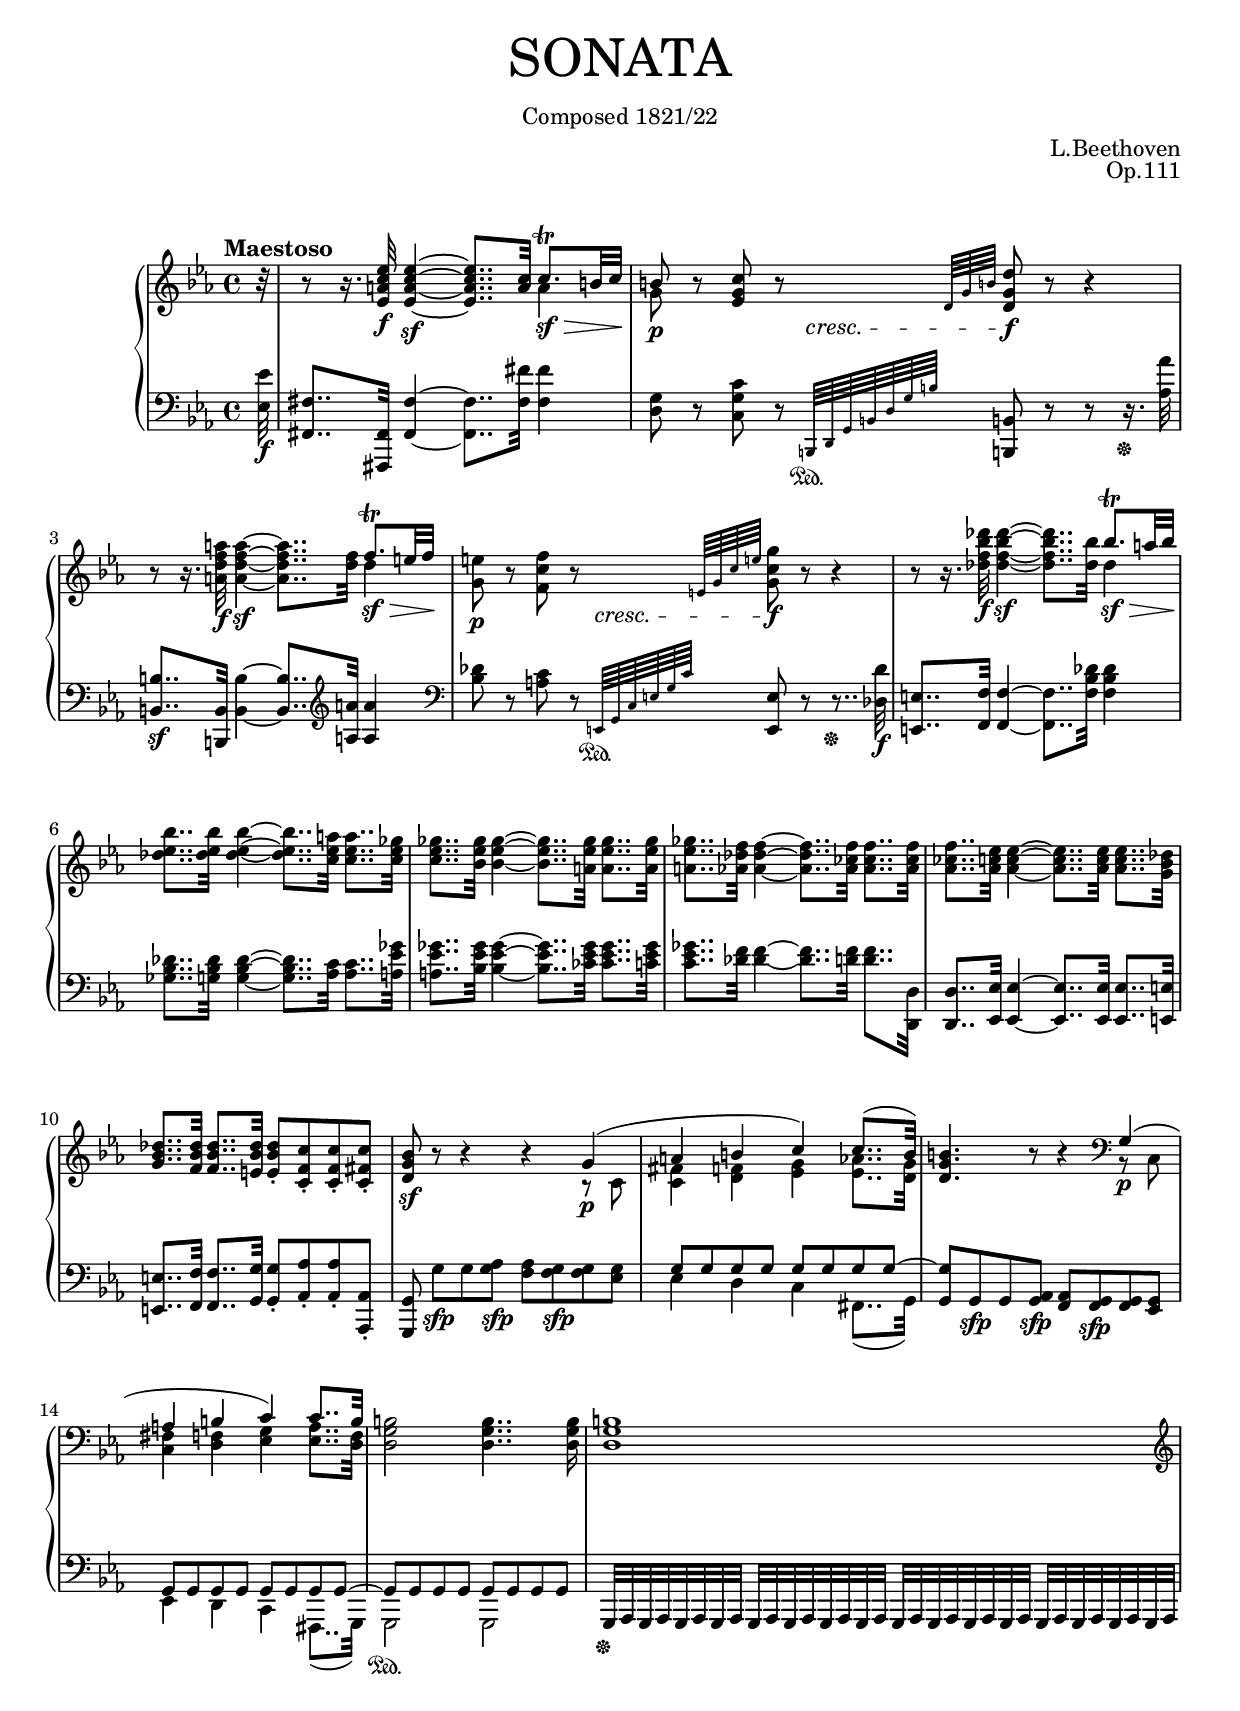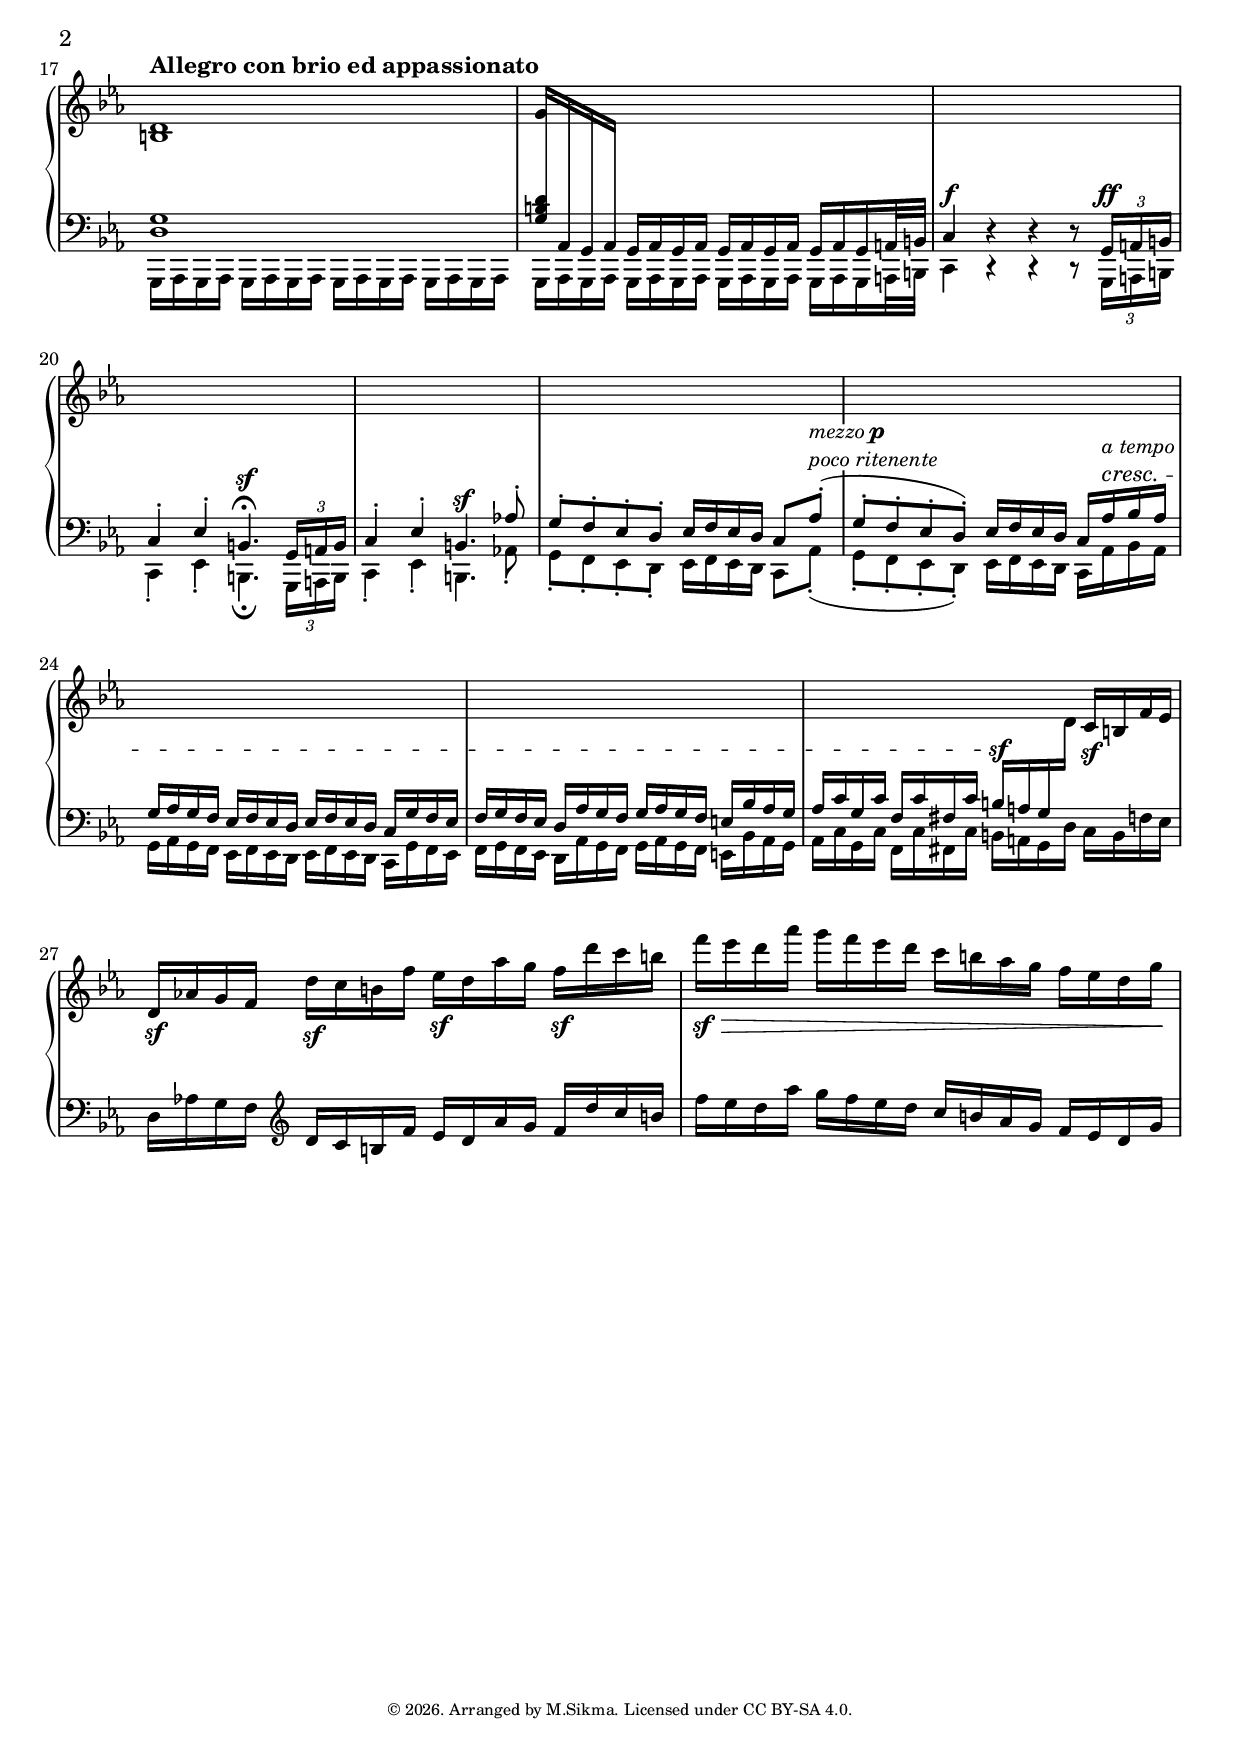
%===========================================================================
%    Piano Sonata Op.111 (L.Beethoven)
%===========================================================================
%
%--- Notes -----------------------------------------------------------------
%
%  * The Arietta section makes heavy use of implied tuplets. Some hacks have
%    been used to properly render them.
%
%---------------------------------------------------------------------------
%
%--- Author ----------------------------------------------------------------
%
%    (C) 2016, Michiel Sikma <michiel@sikma.org>
%    Licensed under CC BY-SA 4.0.
%
%---------------------------------------------------------------------------


AUTHORS = "M.Sikma"
HEADERS-DIR = "./includes/"
COMPOSED = "Composed 1821/22"

\version "2.19.42"
\language "english"
% /includes/ms.ily - Standard header file for MS projects
%
% Contains standardized copyright notices among various other things.
% This file expects that at least the AUTHORS variable has been set
% in the file that includes this.
%
% After including this file, you can use the following variables:
%
%    * ms-copyright-(LICENSE)-(LANGUAGE) where LICENSE is
%      one of "cc-by-sa-four", "pd"
%    * ms-tagline-(LANGUAGE)
%
% LANGUAGE is an ISO 639-1 code, e.g. "en" or "jp".
%
% (C) 2016, Michiel Sikma <michiel@sikma.org>
% This source code file is in the public domain.

% Force "mid" file extension for compatibility.
#(ly:set-option 'midi-extension "mid")

% \paragraphBreak
%
% Used to add a space after a paragraph text.
paragraphBreak = \markup \vspace #0.5

% \implicitTuplets
%
% Shorthand for turning off tuplet numbers. This turns off
% the numbers for all subsequent tuplets, until \explicitTuplets.
implicitTuplets = \override TupletNumber.stencil = ##f

% \explicitTuplets
%
% Turns tuplet numbers back on.
explicitTuplets = \revert TupletNumber.stencil

% \trillSpanDown
%
% Ensures trill spanners appear at the bottom of the staff.
trillSpanDown = \override TrillSpanner.direction = #-1

% \trillSpanUp
%
% Ensures trill spanners appear at the top of the staff.
trillSpanUp = \override TrillSpanner.direction = #1

% \sharpTrill
%
% Override trill spanners to have a sharp sign. Undo with \regularTrill.
% Using \once does not work for trill spanners that cross over to
% the next line, hence the need to use a separate \regularTrill command.
sharpTrill = \override TrillSpanner.bound-details.left.text = \markup { 
  \halign #4.75 \raise #0.97 \teeny \sharp \musicglyph #"scripts.trill"
}

% \flatTrill
%
% Override trill spanners to have a flat sign. Undo with \regularTrill.
% Using \once does not work for trill spanners that cross over to
% the next line, hence the need to use a separate \regularTrill command.
flatTrill = \override TrillSpanner.bound-details.left.text = \markup { 
  \halign #5.30 \raise #0.65 \teeny \flat \musicglyph #"scripts.trill"
}

% \regularTrill
%
% Revert the trill spanners back to having a standard trill symbol.
regularTrill = \override TrillSpanner.bound-details.left.text = \markup { 
  \musicglyph #"scripts.trill"
}

% \ppLeggiermente
%
% Prints a \pp followed by "leggiermente". Offset slightly to the left
% due to the fact \pp is normally center-offset.
ppLeggiermente = 
  \tweak DynamicText.self-alignment-X #LEFT
  \tweak DynamicText.X-extent #'(0 . 0)
  \tweak DynamicText.X-offset #-1
  #(make-dynamic-script
     (markup #:dynamic "pp"
             #:normal-text (#:italic "leggiermente")))

% \semprePp
%
% Prints "sempre" followed by a \pp.
semprePp = 
  \tweak DynamicText.self-alignment-X #LEFT
  \tweak DynamicText.X-extent #'(0 . 0)
  \tweak DynamicText.X-offset #0
  #(make-dynamic-script
     (markup #:normal-text (#:italic "sempre")
             #:dynamic "pp"))
  
% \sempreStaccato
%
% Prints "sempre staccato".
sempreStaccato = 
  \tweak DynamicText.self-alignment-X #LEFT
  \tweak DynamicText.X-extent #'(0 . 0)
  \tweak DynamicText.X-offset #0
  #(make-dynamic-script
     (markup #:normal-text (#:italic "sempre staccato")))

% \espressivoText
%
% Prints "espressivo".
espressivoText = ^\markup { \italic "espressivo" }

% \dolce
%
% Prints "dolce".
dolce = 
  \tweak DynamicText.self-alignment-X #LEFT
  \tweak DynamicText.X-extent #'(0 . 0)
  \tweak DynamicText.X-offset #0
  #(make-dynamic-script
     (markup #:normal-text (#:italic "dolce")))

% \sempreLegato
%
% Prints "sempre legato".
sempreLegato = 
  \tweak DynamicText.self-alignment-X #LEFT
  \tweak DynamicText.X-extent #'(0 . 0)
  \tweak DynamicText.X-offset #0
  #(make-dynamic-script
     (markup #:normal-text (#:italic "sempre legato")))

% \aTempo
%
% Prints "a tempo".
aTempo = 
  \tweak DynamicText.self-alignment-X #RIGHT
  \tweak DynamicText.X-extent #'(0 . 0)
  \tweak DynamicText.X-offset #0
  #(make-dynamic-script
     (markup #:normal-text (#:italic "a tempo")))

% \manoSinistra
%
% Prints "mano sinistra" (use left hand).
manoSinistra = 
  \tweak DynamicText.self-alignment-X #LEFT
  \tweak DynamicText.X-extent #'(0 . 0)
  \tweak DynamicText.X-offset #0
  #(make-dynamic-script
     (markup #:normal-text (#:italic "mano sinistra")))

% \mezzoP-pocoRitenente
%
% Prints a left-aligned column with two lines of text,
% one describing "mezzo piano", the other "poco ritenente".
mezzoP-pocoRitenente = 
  \tweak DynamicText.self-alignment-X #LEFT
  \tweak DynamicText.X-extent #'(0 . 0)
  \tweak DynamicText.X-offset #0
  #(make-dynamic-script
    (markup
     #:whiteout (
      #:pad-to-box '(0 . 0) '(0 . 1.34)
      (#:line
       (#:left-column 
        (#:line (#:normal-text (#:italic "mezzo") #:dynamic "p")
         #:normal-text (#:italic "poco ritenente")))))))

% \markup \tied-finger-up #"1" #"2"
%
% Used to tie together two fingering suggestions at the top,
% rather than at the bottom. Alternative to \markup \tied-lyric #"1~2".
% By tisimst. <https://lists.gnu.org/archive/html/bug-lilypond/2015-04/msg00078.html>
#(define-markup-command (tied-finger-up layout props f1 f2)
   (string? string?)
   (interpret-markup layout props
     #{
       \markup {
       \override #'(baseline-skip . 1.2)
       \center-column {
         \scale #'(1 . -1) \musicglyph #"ties.lyric.default"
         \concat { #f1 \hspace #0.6 #f2 }
       }
       }
     #}
   ))

% \shortestNoteDuration <int>
%
% Sets the shortest note duration in a bar. The larger the number,
% the more spaced out the notes will be. Thanks to anabain from IRC.
shortestNoteDuration =
#(define-music-function
     (parser location space)
     (number?)
   #{\newSpacingSection
     \override Score.SpacingSpanner
     #'common-shortest-duration = #(ly:make-moment 1 space)    
   #})

% \resetNoteDuration
%
% Sets the shortest note duration back to the staff default.
resetNoteDuration =
#(define-music-function
     (parser location)
     ()
   #{\newSpacingSection
     \revert Score.SpacingSpanner #'common-shortest-duration  
   #})

% Language-independent variables.
CURRENT-YEAR = #(strftime "%Y" (localtime (current-time)))
CURRENT-DATE = #(strftime "%Y-%m-%d" (localtime (current-time)))

% Copyright strings, separated by language.
% English
ms-copyright-cc-by-sa-four-en = "Licensed under CC BY-SA 4.0."
ms-copyright-pd-en = "Public domain."
ms-copyright-template-en = "© ~A. Arranged by ~A."
ms-copyright-template-en-license = "© ~A. Arranged by ~A. ~A"

% Japanese (Todo)
ms-copyright-cc-by-sa-four-jp = "Licensed under CC BY-SA 4.0."
ms-copyright-pd-jp = "Public domain."
ms-copyright-template-jp = "© ~A. Arranged by ~A."
ms-copyright-template-jp-license = "© ~A. Arranged by ~A. ~A"

% Standardized tagline.
ms-tagline-en = \markup {
  \fontsize #-3 #(format ms-copyright-template-en CURRENT-YEAR AUTHORS)
}
ms-tagline-en-cc-by-sa-four = \markup {
  \fontsize #-3 #(format ms-copyright-template-en-license CURRENT-YEAR AUTHORS ms-copyright-cc-by-sa-four-en)
}
ms-tagline-en-pd = \markup {
  \fontsize #-3 #(format ms-copyright-template-en-license CURRENT-YEAR AUTHORS ms-copyright-pd-en)
}
ms-tagline-jp = \markup {
  \fontsize #-3 #(format ms-copyright-template-jp CURRENT-YEAR AUTHORS)
}
ms-tagline-jp-cc-by-sa-four = \markup {
  \fontsize #-3 #(format ms-copyright-template-jp-license CURRENT-YEAR AUTHORS ms-copyright-cc-by-sa-four-jp)
}
ms-tagline-jp-pd = \markup {
  \fontsize #-3 #(format ms-copyright-template-jp-license CURRENT-YEAR AUTHORS ms-copyright-pd-jp)
}

% Piano Sonata Op.111 (L.Beethoven)
% Markup commands
%
% (C) 2016, Michiel Sikma <michiel@sikma.org>
% Licensed under CC BY-SA 4.0.

% Standard padding. Use in \bookpart \paper markup-system-spacing.
% For the first page only.
std-padding-page-one = #'((padding . 4))

% For all subsequent pages.
std-padding-page-n = #'((padding . 1.5))

% Standard staff spacing. Use in \new PianoStaff \with.
std-staff-spacing = \override StaffGrouper.staff-staff-spacing =
  #'((basic-distance . 12)
     (minimum-distance . 7)
     (padding . 1.0)
     (stretchability . 5))

% Standard scaling for a staff.
std-magnification = \magnifyStaff #89/100

% Standard title markup. Use in \bookpart \paper bookTitleMarkup.
% Assumes that the COMPOSED variable is set in the source file.
% This is for the first page. Use std-title-markup-page-n for subsequent pages.
std-title-markup-page-one = \markup {
  \column {
    \override #'(baseline-skip . 5.0)
    \fill-line {
      \fontsize #7.2
      \pad-markup #3
      \fromproperty #'header:title
    }
    \fill-line {
      \fromproperty #'header:dedication
    }
    \fill-line {
      \COMPOSED
    }
    \fill-line {
      \large \bold
      \fromproperty #'header:subtitle
    }
    \fill-line {
      \smaller \bold
      \fromproperty #'header:subsubtitle
    }
    \fill-line {
      \fromproperty #'header:poet
      { \large \bold \fromproperty #'header:instrument }
      \fromproperty #'header:composer
    }
    \fill-line {
      \fromproperty #'header:meter
      \fromproperty #'header:arranger
    }
  }
}

% As above; for subsequent pages after the first.
std-title-markup-page-n = \markup {
  \left-align {
    \override #'(baseline-skip . 2.0)
    \line {
      \fontsize #3.33
      \pad-x #11.66
      \fromproperty #'header:subtitle
    }
    \fill-line {
      \smaller \bold
      \fromproperty #'header:subsubtitle
    }
    \fill-line {
      \fromproperty #'header:poet
      { \large \bold \fromproperty #'header:instrument }
      \fromproperty #'header:composer
    }
    \fill-line {
      \fromproperty #'header:meter
      \fromproperty #'header:arranger
    }
  }
}


% Maestoso, etc.
part-one-section-one = {
  \key c \minor
  \time 4/4
  \partial 32
  \tempo "Maestoso"
}
part-one-section-two = {
  \key f \minor
}
part-one-section-three = {
  \key g \minor
}
part-one-section-four = {
  \key c \minor
}

% Main theme and variation 1.
arietta-section-one = {
  \key c \major
  \time 9/16
  \partial 8.
  \tempo "Adagio molto semplice e cantabile"
}

% Variation 2.
arietta-section-two = {
  \key c \major
  \time 6/16
  \tempo "L'istesso tempo"
}

% Variation 3.
arietta-section-three = {
  \key c \major
  \time 12/32
  \tempo "L'istesso tempo"
}

% Variation 4-7.
arietta-section-four = {
  \key c \major
  \time 9/16
}

% Variation 4, bar 35-49.
arietta-section-four-ef = {
  \key ef \major
}
% Variation 5.
arietta-section-five = {
  \key c \major
}

%---------------------------------------------------------------------
%    1. Preface
%---------------------------------------------------------------------
%{
\bookpart {
  \paper {
    markup-system-spacing = \std-padding-page-one
    ragged-right = ##t
    indent = 0
    top-margin = 0.7\in
    left-margin = 0.6\in
    right-margin = 0.6\in
    bottom-margin = 0.7\in
  }
  \markup \bold {
    Preface
  }
  \paragraphBreak
  \markup \justify {
    Lorem ipsum dolor sit amet, consectetur adipiscing elit. Curabitur in porta odio, ut efficitur odio. Aenean interdum tempus lectus, nec cursus lacus tincidunt ut. Ut nec lobortis massa. In vitae leo sit amet neque aliquam pharetra et vitae velit. Integer lacus dui, laoreet ut tristique in, vehicula ac turpis. Praesent egestas mauris a urna consectetur porttitor. Cras sed molestie est. Morbi in augue at urna ultrices lobortis. Nullam malesuada tincidunt elementum. Nam enim sapien, dictum posuere euismod sed, pretium ut sem.
  }
  \paragraphBreak
  \markup \justify {
    Donec rhoncus suscipit leo. Maecenas ac pellentesque nibh, a sodales odio. Cras a tellus tempus, feugiat nulla in, tempus ligula. Sed congue interdum congue. Quisque placerat consectetur tellus vitae aliquet. Sed non ligula leo. Praesent eleifend tortor vel risus aliquet, ut bibendum ligula pellentesque. Ut porta porttitor diam vitae semper. Integer dictum bibendum mi eget varius. Curabitur dui tellus, tincidunt sit amet consectetur vel, fermentum et eros. In vitae eros id lectus semper tincidunt. Nulla ex nibh, convallis et ipsum vel, pulvinar vehicula lectus. Etiam vestibulum eu tortor eget gravida. Ut aliquam nisl in lacus dignissim feugiat ac in diam. Aenean sodales iaculis ultrices.
  }
  
  \new PianoStaff <<
    \new Staff = "right" \relative d {
      \clef treble
      \key c \minor
      \time 4/4
      
      \relative c'' {
        c4 c c c |
      }
    }
    \new Staff = "left" {
      \clef bass
      \key c \minor
      \time 4/4
  
      \relative c {
        c4 c c c |
      }
    }
  >>
  
  \markup \justify {
    Donec rhoncus suscipit leo. Maecenas ac pellentesque nibh, a sodales odio. Cras a tellus tempus, feugiat nulla in, tempus ligula. Sed congue interdum congue. Quisque placerat consectetur tellus vitae aliquet. Sed non ligula leo. Praesent eleifend tortor vel risus aliquet, ut bibendum ligula pellentesque. Ut porta porttitor diam vitae semper. Integer dictum bibendum mi eget varius. Curabitur dui tellus, tincidunt sit amet consectetur vel, fermentum et eros. In vitae eros id lectus semper tincidunt. Nulla ex nibh, convallis et ipsum vel, pulvinar vehicula lectus. Etiam vestibulum eu tortor eget gravida. Ut aliquam nisl in lacus dignissim feugiat ac in diam. Aenean sodales iaculis ultrices.
  }
}
%}

%---------------------------------------------------------------------
%    I. Maestoso
%---------------------------------------------------------------------
\bookpart {
  \paper {
    markup-system-spacing = \std-padding-page-one
    bookTitleMarkup = \std-title-markup-page-one
  }
  % Piano Sonata Op.111 (L.Beethoven)
% English title
%
% (C) 2016, Michiel Sikma <michiel@sikma.org>
% Licensed under CC BY-SA 4.0.

\header {
  title = "SONATA"
  composer = "L.Beethoven"
  opus = "Op.111"
  %dedication = "Gewidmet der Fr. Antonie v. Brentanto Gebohrne Edle von Birkenstock."
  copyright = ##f
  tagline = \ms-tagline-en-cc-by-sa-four
}

  \score {
    \new PianoStaff \with {
      \std-staff-spacing
    } <<
      \set PianoStaff.connectArpeggios = ##t
      %---------------------------------------------------------------------
      %    Right hand
      %---------------------------------------------------------------------
      \new Staff = "right" \with {
        \std-magnification
        midiInstrument = "acoustic grand"
      } {
        \clef treble \relative c' {
          \part-one-section-one
          \relative c'' { b32\rest } |
          <<
            \relative c' {
              \relative c'' { b8\rest b16.\rest }
              <ef a c ef>32\f <ef_~ a_~ c^~ ef^~>4\sf <ef a c ef>8..-[ <a c>32] c8.-[\trill\sf\> b32 c32]\!
            }
            \\
            \relative c' {
              s2 s4 a'4
            }
          >> |
          <<
            \relative c'' {
              b8\p \relative c'' { b8\rest } <ef, g c>8 \relative c'' { b8\rest }
              \grace {
                s16.\cresc s64 d64-[ g b!]
              }
              <d, g d'>8\!\f \relative c'' { b8\rest b4\rest }
            }
            \\
            \relative c'' {
              g8
            }
          >> |
          \break
          <<
            \relative c'' {
              \relative c'' { b8\rest b16.\rest }
              \stemDown <a d f a>32\f <a_~ d_~ f^~ a^~>4\sf <a d f a>8.. <d f>32 \stemUp f8.\trill\sf\> e32 f\!
            }
            \\
            \relative c'' {
              s2 s4 d4
            }
          >> |
          <g' e'>8\p \relative c'' { b8\rest } <f c' f>8 \relative c'' { b8\rest }
          \grace {
            s16.\cresc e64-[ g c e!]
          }
          <g, c g'>8\!\f \relative c'' { b8\rest b4\rest } |
          <<
            \relative c'' {
              \relative c'' { b8\rest b16.\rest }
              \stemDown <df f bf df>32\f <df_~ f_~ bf^~ df^~>4\sf <df f bf df>8.. <df bf'>32 \stemUp bf'8.\trill\sf\> a32 bf\!
            }
            \\
            \relative c'' {
              s2 s4 df4
            }
          >> |
          \break
          <df' ef bf'>8.. <df ef bf'>32 <df_~ ef^~ bf'^~>4 <df ef bf'>8.. <c ef a>32 <c ef a>8.. <c ef gf>32 |
          <c ef gf>8.. <bf ef gf>32 <bf_~ ef^~ gf^~>4 <bf ef gf>8.. <a ef' gf>32 <a ef' gf>8.. <a ef' gf>32 |
          <a ef' gf>8.. <af df f>32 <af_~ df^~ f^~>4 <af df f>8.. <af cf f>32 <af cf f>8.. <af cf f>32 |
          <af cf f>8.. <af c ef>32 <af_~ c^~ ef^~>4 <af c ef>8.. <af c ef>32 <af c ef>8.. <g bf df>32 |
          <g bf df>8.. <f bf df>32 <f bf df>8.. <e bf' df>32 <e bf' df>8-. <c f c'>8-. <c f c'>8-. <c fs c'>8-. |
          <d g bf>\sf \relative c'' { b8\rest b4\rest b4\rest }
          <<
            \relative c'' {
              g4^(\p |
              a b c) c8..^( b32) |
              <d, g b>4. \relative c'' { b8\rest b4\rest } \clef bass g,4^(\p |
              a4 b c) c8.. b32 |
              \stemNeutral
              <d, g b>2 <d g b>4.. <d g b>16 |
              <d g b>1
            }
            \\
            \relative c' {
              b8\rest c8 |
              <c fs>4 <d f> <ef g> <ef af>8.. <d g>32 |
              s2. \relative c { b8\rest } c,8 |
              <c fs>4 <d f> <ef g> <ef a>8.. <d f>32 |
              s1 |
              s1
            }
          >> \clef treble |
          \tempo "Allegro con brio ed appassionato"
          <b d>1 |
          g'16^[
          \change Staff = "left"
          af,, g af ]
          \repeat unfold 4 { g af }
          g af g a32 b |
          s1 |
          \voiceOne
          c4^. ef4^. b4.^\fermata^\sf
          \tuplet 3/2 { g16-[ a b] } |
          c4^. ef4^. b4.^\sf af'!8^. |
          g8-. f-. ef-. d-. ef16 f ef d c8 af'-.-(^\mezzoP-pocoRitenente |
          g8-. f-. ef-. d-.) ef16 f ef d c af'^\cresc^\markup { \center-column { \italic "a tempo " " " } } bf af |
          g af g f ef f ef d ef f ef d c g' f ef |
          f g f ef d af' g f g af g f e bf' af g |
          af c g c f, c' fs, c'
          b\!^\sf a g
          \change Staff = "right"
          \stemNeutral
          d' c16\sf b f' ef |
          d\sf af'! g f d'\sf c b f' ef\sf d af' g f\sf d' c b |
          f'\sf\> ef d af' g f ef d c b af g f ef d g\! |
        }
      }
      %---------------------------------------------------------------------
      %    Left hand
      %---------------------------------------------------------------------
      \new Staff = "left" \with {
        \std-magnification
        midiInstrument = "acoustic grand"
      } {
        \clef bass \relative c, {
          \part-one-section-one
          <ef' ef'>32\f |
          <fs, fs'>8..-[ <fs, fs'>32] <fs'_~ fs'^~>4 <fs fs'>8..-[ <fs' fs'>32] <fs fs'>4 |
          <g d>8 \relative c { d8\rest } <c, g' c>8 \relative c { d8\rest }
          \grace {
            b,64-[\sustainOn d g b d g b] s32.
          }
          <b,,! b'!>8 \relative c { d8\rest d8\rest d16.\rest\sustainOff } <af'' af'>32 |
          <b, b'>8..\sf <b, b'>32 <b'_~ b'^~>4 <b b'>8.. \clef treble <a' a'>32 <a a'>4 \clef bass |
          <bf df>8 \relative c { d8\rest } <a c>8 \relative c { d8\rest }
          \grace {
            e,64-[\sustainOn g c e g c] s16
          }
          <e,, e'>8 \relative c { d8\rest d8..\rest\sustainOff } <df' df'>32\f |
          <e, e'>8.. <f f'>32 <f_~ f'^~>4 <f f'>8.. <f' bf df>32 <f bf df>4 |
          <gf bf df>8.. <g bf df>32 <g_~ bf^~ df^~>4 <g bf df>8.. <af c>32 <af c>8.. <a ef' gf>32 |
          <a ef' gf>8.. <bf ef gf>32 <bf_~ ef^~ gf^~>4 <bf ef gf>8.. <cf ef gf>32 <cf ef gf>8.. <c ef gf>32 |
          <c ef gf>8.. <df f>32 <df_~ f^~>4 <df f>8.. <d f>32 <d f>8.. <d,, d'>32 |
          <d d'>8.. <ef ef'>32 <ef_~ ef'^~>4 <ef ef'>8.. <ef ef'>32 <ef ef'>8.. <e e'>32 |
          <e e'>8.. <f f'>32 <f f'>8.. <g g'>32 <g g'>8-. <af af'>8-. <af af'>8-. <af, af'>8-. |
          <g g'>8\noBeam g''8\sfp g <g af>\sfp <f af> <f g>\sfp <f g> <ef g> |
          <<
            \relative c' {
              g8 g g g g g g g^~ |
              <g, g'> g\sfp g <g af>\sfp <f af> <f g>\sfp <f g> <ef g> |
              g8 g g g g g g g^~ |
              g g g g g g g g
            }
            \\
            \relative c {
              ef4 d c fs,8.._( g32) |
              s1 |
              ef4 d c fs,8.._( g32) |
              g2\sustainOn g2 |
              \stemNeutral
              g32\sustainOff af \repeat unfold 3 { g af }
              \repeat unfold 12 { g af }
            }
          >> |
          \break
          <<
            \relative c {
              <d g>1 |
              \crossStaff { <g b d>16 }
            }
            \\
            \relative c, {
              \repeat unfold 8 { g16 af16 } |
              \repeat unfold 6 { g16 af16 }
              g af g a32 b
            }
          >> |
          <<
            \relative c {
              c4^\f d4\rest d4\rest d8\rest
              \tuplet 3/2 { g,16^\ff a b }
              
            }
            \\
            \relative c, {
              c4 c4\rest c4\rest c8\rest
              \tuplet 3/2 { g16 a b }
            }
          >> |
          \voiceTwo
          c,4_. ef4_. b4._\fermata
          \tuplet 3/2 { g16-[ a b] } |
          c4_. ef4_. b4. af'!8_. |
          g8-. f-. ef-. d-. ef16 f ef d c8 af'-.-( |
          g8-. f-. ef-. d-.) ef16 f ef d c af' bf af |
          g af g f ef f ef d ef f ef d c g' f ef |
          f g f ef d af' g f g af g f e bf' af g |
          af c g c f, c' fs, c' b a g d'
          \stemNeutral
          c b f' ef
          d af'! g f \clef treble d' c b f' ef d af' g f d' c b |
          f' ef d af' g f ef d c b af g f ef d g |
        }
      }
    >>
    \layout {
      \context {
        \Score
        % Set the score to a default note value of one crotchet.
        \override SpacingSpanner.common-shortest-duration = #(ly:make-moment 1/16)
        \consists #Span_stem_engraver
      }
    }
    \midi {
      \tempo 4 = 96
    }
  }
}

%---------------------------------------------------------------------
%    II. Arietta
%---------------------------------------------------------------------
%{
\bookpart {
  \paper {
    markup-system-spacing = \std-padding-page-n
    bookTitleMarkup = \std-title-markup-page-n
  }
  \header {
    subtitle = "Arietta"
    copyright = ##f
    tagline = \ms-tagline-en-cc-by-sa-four
  }
  \score {
    \new PianoStaff \with {
      \std-staff-spacing
    } <<
      \set PianoStaff.connectArpeggios = ##t
      %---------------------------------------------------------------------
      %    Right hand
      %---------------------------------------------------------------------
      \new Staff = "right" \with {
        \std-magnification
        midiInstrument = "acoustic grand"
      } {
        \clef treble \relative c'' {
          \arietta-section-one

          %-----------------------------------------------------------------
          %    Main theme, part 1
          %-----------------------------------------------------------------
          <<
            \new Voice {
              \voiceOne
              \repeat volta 2 {
                \relative c'' {
                  c8(-5 \p g16)-3 |
                  g4. d'8( g,16)\finger \markup \tied-finger-up #"3" #"4" |
                  g4.-4 g8.-4 |
                  g8.-[(-2 e'-5 c])\finger \markup \tied-finger-up #"4" #"5" |
                  c8.-[-5 b-4 <b g>] |
                  c8.-[(-2 e g-5]) |
                  g8.-[( f\finger \markup \tied-finger-up #"4" #"5" d8\finger \markup \tied-finger-up #"4" #"5" c16])\finger \markup \tied-finger-up #"4" #"5" |
                  \break
                  b8.-[(-4 c\finger \markup \tied-finger-up #"5" #"4" d8 g,16])\finger \markup \tied-finger-up #"3" #"5" |
                }
              }
              \alternative {
                {
                  \relative c'' {
                    \set Timing.measureLength = #(ly:make-moment 6/16)
                    g4.
                  }
                }
                {
                  \relative c'' {
                    \set Timing.measureLength = #(ly:make-moment 9/16)
                    g4. e8.\finger \markup \tied-finger-up #"4" #"1"
                  }
                }
              }
            }
            \new Voice {
              \voiceTwo
              \relative c' {
                e8. |
                e8.-[( f8.^2 d8.]) |
                d8.-[( e^2 f]) |
                s8. e8.-[ g] |
                e8.-[ d d] |
                g4.\< g8. |
                a4.\!\> a8-[
                -\tweak X-offset #-0.75
                -\tweak Y-offset #-6.1
                _\finger \markup \tied-lyric #"1~2" <d, a'>16]\! |
                <d g>8.-[ <c g'> <d g>8 d16]~\finger \markup \tied-lyric #"1~2" |
                d8-[ d16^(^2\< <c e-3>8\!\> <b f'-4>16)\!] |
                % todo fix this slur
                \once \override Slur.control-points = #'((1.5 . -1.5) (3.5 . 0.5) (6 . 1) (8.5 . -0.83))
                d8-[^(\repeatTie <c e-4>16\< <b f'-5>8\!\> <c e-4>16)]\! s8. |
              }
            }
          >>

          %-----------------------------------------------------------------
          %    Main theme, part 2
          %-----------------------------------------------------------------
          <<
            \new Voice {
              \voiceOne
              \repeat volta 2 {
                \relative c'' {
                  c4. \p c8( b16)-4 |
                  b4.\finger \markup \tied-finger-up #"4" #"3" b8(-2 e16) |
                  <b e>8.-[ <c e>_(-3-5 <b d>8-2-\finger \markup \tied-finger-up #"4" #"5" <a c>16-1-\finger \markup \tied-finger-up #"4" #"5"]) |
                  <a c>8.-[_(-3-5 <gs b>-2-4 <e a c>])-3-5
                  \once \override DynamicLineSpanner.staff-padding = #3 |
                  <g b d>4.-3-5 \cresc 
                  <g b d>8.-2-4 |
                  <g c e>4.-3-\finger \markup \tied-finger-up #"5" #"4" <a c f>8.-2-3-\finger \markup \tied-finger-up #"5" #"4" |
                  <g b d>8.-[-4 <g b d>] <b d>8-[(-\finger \markup \tied-finger-up #"4" #"3" <d g>16]) \!
                }
              }
              \alternative {
                {
                  \relative c'' {
                    \shortestNoteDuration 16
                    \stemDown <b d g>8(\sf\> <g c e>16) <g c e>8.\! \p \stemUp e8. \stemNeutral
                    \shortestNoteDuration 8
                  }
                }
                {
                  \relative c'' {
                    <b d g>8(\sf\> <g c e>16) <g c e>8.\! \p c8_( \dolce e,16
                  }
                }
              }

              %-------------------------------------------------------------
              %    Variation 1, part 1
              %-------------------------------------------------------------
              \repeat volta 2 {
                \relative c'' {
                  a8 e16 g8 f16 d'8 d,16 |
                  g8 \sempreLegato d16 f8 e16 g8 f16 |
                  a8 g16 e'8 e,16 c'8 e,16) |
                  <ef c'>8( <d b'>16 <c a'>8 <b g'>16 <c a'>8 <d b'>16 |
                  \stemUp
                  c'8\< e,16 e'8 g,16 g'8 bf,16)\! |
                  g'8(\> a,16 f'8 a,16 d8 c16)\! |
                  c8-[( b16 c8 cs16] cs16 <d g,> g,) |
                }
              }
              \alternative {
                {
                  \relative c'' {
                    % Note: move down the volta brackets, since there's just one
                    % slur pushing them up.
                    \once \override Score.VoltaBracket.extra-offset = #'(0 . -1.8)
                    g4. c8( e,16)
                  }
                }
                {
                  \relative c'' {
                    \once \override Score.VoltaBracket.extra-offset = #'(0 . -1.8)
                    g8.~g16\>-[( gs a\! b e, e]) |
                    \set Timing.measureLength = #(ly:make-moment 3/16)
                    c'8^\( e,16
                  }
                }
              }

              %-------------------------------------------------------------
              %    Variation 1, part 2
              %-------------------------------------------------------------
              \repeat volta 2 {
                \set Timing.measureLength = #(ly:make-moment 6/16)
                f,8\> e16\! c'8 <e, c>16
                \override DynamicLineSpanner.staff-padding = #4.5 |
                \set Timing.measureLength = #(ly:make-moment 9/16)
                % todo check with manuscript
                b'8\< <b, e>16\)\!_\(\> <c e>16 c' b\! c( <e, b'>\)) <e' b>( |
                \override Tie.minimum-length = #3.25
                f8 e16) e8( d16) d c c~ |
                \override DynamicLineSpanner.staff-padding = #3
                <c a>16 \cresc <b gs>
                \once \override Tie.minimum-length = #2.75
                <b gs>_~_( <b gs> <c e,>) <c e,>_~_( <c e,> <d b>)\! <d b> \p |
                \mergeDifferentlyDottedOn
                \revert DynamicLineSpanner.staff-padding
                <d b>4. <ds b>8. |
                e8. e8( g16) g8( f16) |
                e8-[ d16 cs8 d16] d16 a' g |
              }
              \alternative {
                {
                  \relative c'' {
                    g'16-[\sf\>^( f e] f-[ e])\! e,-[ f e e]_( |
                    \set Timing.measureLength = #(ly:make-moment 3/16)
                    c'8 <c, e>16)
                  }
                }
                {
                  \relative c'' {
                    \set Timing.measureLength = #(ly:make-moment 6/16)
                    \stemDown <g' d>16-[\sf\> <f b,> <e c>] <f c>-[ <e c> <e c>]\! |
                  }
                }
              }
              
              %-----------------------------------------------------------------
              %    Variation 2, part 1
              %-----------------------------------------------------------------
              \repeat volta 2 {
                \relative c' {
                  \arietta-section-two
                  \set Timing.measureLength = #(ly:make-moment 2/16)
                  b'8\rest |
                  \set Timing.measureLength = #(ly:make-moment 6/16)
                  \stemUp
                  \implicitTuplets
                  \tuplet 3/2 { e16-[( \manoSinistra c32 b16 c32] }
                  \tuplet 3/2 { d16-[ b32 as16 b32]) }
                  b8\rest |
                  \change Staff = "left"
                  \once \override PhrasingSlur.eccentricity = #0.25
                  \tuplet 3/2 { f,16-[\( d32 cs16 d32] }
                  \change Staff = "right"
                  \tuplet 3/2 { g'16-[ e32 ds16 e32] }
                  \tuplet 3/2 { g16-[ e32 g16 f32] } |
                  \tuplet 3/2 { a16-[ fs32 a16 g32]\) } \stemDown
                  <g e'>8\noBeam <g c>8 |
                  \stemUp
                  \tuplet 3/2 { c16-[ b32 d16 c32] }
                  \tuplet 3/2 { c16-[ \sempreLegato as32 c!16 b32] } b8 |
                  c8\cresc \tuplet 3/2 { e16-[( d32 f16 e32] } g8)~ |
                  g16-[\! g~]\> \tuplet 3/2 { g16-[ e32 g16 f32] }
                  \tuplet 3/2 { e16-[ cs32 e16 d32]\! } |
                  c!16-[( b c cs
                  \once \override TupletBracket.transparent = ##t                  
                  \tuplet 3/2 { d16 s32 d16 g,32]) } |
                }
              }
              \alternative {
                {
                  \relative c'' {
                    \set Timing.measureLength = #(ly:make-moment 4/16)
                    g16-[ g]~ g-[ g] |
                  }
                }
                {
                  \relative c' {
                    \set Timing.measureLength = #(ly:make-moment 6/16)
                    g'16-[ g]~
                    \tuplet 3/2 { g16-[ gs32 a16 b32] }
                    \tuplet 3/2 { e,16-[ e32~e16 e32] }
                  }
                }
              }
              
              %-----------------------------------------------------------------
              %    Variation 2, part 2
              %-----------------------------------------------------------------
              \repeat volta 2 {
                \relative c'' {
                  \override Tie.minimum-length = #3.25
                  \set Timing.measureLength = #(ly:make-moment 6/16)
                  % todo: make fingering nicer
                  \tuplet 5/4 {
                    c16-[(-5 ~c16 b32
                    -\tweak Y-offset #3.6
                    ^4]
                  }
                  \tuplet 5/4 { c16-[~c16 b32] }
                  \tuplet 5/4 { c16-[~c16 b32] } |
                  \tuplet 5/4 { b16-[~b16 c32] }
                  \tuplet 5/4 { b16-[~b16 c32] }
                  \tuplet 5/4 { b16-[~b16 e32]) } |
                  \omit Dots
                  \tuplet 3/2 { <b_~ e^~>16.-[ <b e>16 <c e>32] }
                  \tuplet 3/2 { <c_~ e^~>16.-[ <c e>16 <gs b d>32] }
                  \tuplet 3/2 { <e b' d>16-[_( <f a c>32 <fs a c>16 <b, g' b>32]) }
                  \undo \omit Dots |
                  \tuplet 3/2 { <b gs' b>16-[\cresc <b_~ gs'^~ b^~>32 <b gs' b>16 <b_~ gs'^~ b^~>32] }
                  \tuplet 3/2 { <b gs' b>16-[ <c_~ a'^~ c^~>32 <c a' c>16 <c_~ a'^~ c^~>32] }
                  \stemNeutral
                  \tuplet 3/2 { <c a' c>16-[ <d_~ b'^~ d^~>32 <d b' d>16 <d' b' d>32]\!\p } |
                  
                  \tuplet 3/2 { <d b' d>16-[ d32^( cs16 d32)] }
                  \stemUp
                  d8~
                  \tuplet 3/2 { d16-[ cs32 f16 e32] } |
                  e8~ e16-[ e16]~
                  \tuplet 3/2 { e16-[ e32 g16 f32] } |
                  \tuplet 3/2 { d16-[ fs32 a16 g32]~ }
                  \tuplet 3/2 { g16-[ s32 a16 g32]~ }
                  \tuplet 3/2 { g16-[ s32 a16 g32] } |
                  \revert Tie.minimum-length
                }
              }
              \alternative {
                {
                  \relative c''' {
                    \override Tie.minimum-length = #3.25
                    \omit Dots
                    \tuplet 3/2 { g16.-[~g16 f32] }
                    \undo \omit Dots
                    e16 r16
                    \once \override TupletBracket.transparent = ##t
                    \tuplet 3/2 { r16 e,32-[~ e16 e32] }
                    \revert Tie.minimum-length
                  }
                }
                {
                  \relative c''' {
                    \set Timing.measureLength = #(ly:make-moment 4/16)
                    \override Tie.minimum-length = #3.25
                    \omit Dots
                    \tuplet 3/2 { g16.-[~\sf\> g16 f32] }
                    \tuplet 3/2 { e16-[\!\p g32~ g16 g32] }
                    \undo \omit Dots
                    \revert Tie.minimum-length
                  }
                }
              }
              
              %-----------------------------------------------------------------
              %    Variation 3, part 1
              %-----------------------------------------------------------------
              \repeat volta 2 {
                \relative c''' {
                  \arietta-section-three
                  \override Tie.minimum-length = #3
                  \set Timing.measureLength = #(ly:make-moment 4/32)
                  \stemNeutral
                  \tuplet 3/2 { c32-[^(\f g64 e32 c64] }
                  \tuplet 3/2 { g32-[ e64 c32 g64]) } |
                  \set Timing.measureLength = #(ly:make-moment 12/32)
                  \omit Dots
                  \tuplet 3/2 { <e'_~ g^~>32.-[ <e g>32 <e_~ g^~>64 <e_~ g^~>32. <e g>32 <e g>64] }
                  \tuplet 3/2 { <f_~ g^~>32.-[ <f g>32 <f_~ g^~>64 <f_~ g^~>32. <f g>32 <f g>64] }
                  \tuplet 3/2 { f''32-[^( d64 b32 g64 f32 d64 b32 g64]) } |
                  \tuplet 3/2 { <f_~ g^~>32.-[ <f g>32 <f_~ g^~>64 <f_~ g^~>32. <f g>32 <f g>64] }
                  \tuplet 3/2 { g32.~-[ g32 g64~ g32.~ g32 g64] }
                  \tuplet 3/2 { g''32-[( e64 c32 g64 e32 c64 g32 g'64]) } |
                  % todo clean up these ties a little
                  \tuplet 3/2 { <g,_~ bf_~ cs^~ g'^~>32.-[ <g bf cs g'>32 <g_~ bf_~ cs^~ g'^~>64 <g_~ b^~ d^~ g^~>32. <g b d g>32 <g b d g>64] }
                  \tuplet 3/2 { <g_~ b^~ g'^~>32.-[ <g b g'>32 <g_~ b^~ g'^~>64] }
                  \tuplet 3/2 { <g_~ c g'^~>32.-[ <g c g'>32 <g c g'>64] }
                  \tuplet 3/2 { <e'_~ g^~ e'^~>32.-[ <e g e'>32 <e_~ g^~ e'^~>64 <e_~ g^~ e'^~>32. <e g e'>32 <c e c'>64] } |
                  \tuplet 3/2 { c'32-[( a64 fs32 ef64 c32 a64 fs32 <ef c'>64)] }
                  \tuplet 3/2 { b''32-[( g64 d32 b64 g32 d64 b32) <af''_~ b^~ d,_~ b_~>64] }
                  % todo: clean up ties
                  \tuplet 3/2 { <af_~ b^~ d,_~ b_~>32.-[ <af b d, b>32 <af_~ b^~ d,_~ b_~>64 <af_~ b^~ d,_~ b_~>32 <af b d, b>32. <af b d, b>64] } |
                  \tuplet 3/2 { c32-[( g64 e!32\sf c64 g32 e64 e'32\sf c64)] }
                  \tuplet 3/2 { e32-[ c64 g'32\sf e64 c32 g64\sf e'32 c64] }
                  \tuplet 3/2 { g'32-[ e64 c'32\sf g64 e32 c64 g'32\sf e64] } |
                  \stemDown
                  \once \override TupletBracket.transparent = ##t
                  \tuplet 3/2 { r32 s64 g32-[\sf e64 cs32 e64 g32\sf e64] }
                  \tuplet 3/2 { f32-[ d64 f32\sf a,64 f'32 f,64 a32\sf f64] }
                  \tuplet 3/2 { a32-[ f64 f'32\sf d64 a32 a'64\sf f32 d64] } |
                  \tuplet 3/2 { c!32-[ b64 f'32 d64\sf b'32 f64 d32\sf b64] }
                  \tuplet 3/2 { d32-[ c64 af'32\sf f64 c'32 a64 f32\sf c64] }
                  \tuplet 3/2 { ef32-[ d64 d'32\sf d,64 d'32 d,64 d'32\sf <d, g>64] }
                  \undo \omit Dots
                }
              }
              \alternative {
                {
                  \relative c''' {
                    \stemUp
                    \set Timing.measureLength = #(ly:make-moment 8/32)
                    \omit Dots
                    \tuplet 3/2 { g32.~-[ g32 g64]~ }
                    \tuplet 3/2 { g32.~-[ g32 g64]~ }
                    \tuplet 3/2 { g32.~-[ g32 g64]( }
                    \tuplet 3/2 { f32-[ g64 a32 b64)] }
                    \undo \omit Dots
                  }
                }
                {
                  \relative c''' {
                    \stemUp
                    \set Timing.measureLength = #(ly:make-moment 12/32)
                    \omit Dots
                    \tuplet 3/2 { g32.~-[ g32 g64]~ }
                    \tuplet 3/2 { g32.~-[ g32 g64]~ }
                    \tuplet 3/2 { g32.~-[ g32 g64]~ }
                    \tuplet 3/2 { g32.~-[ g32 g64] }
                    \tuplet 3/2 { gs32-[ a64 b32 e,,64~] }
                    \tuplet 3/2 { e32~ e64~ e32 e64 }
                    \undo \omit Dots
                  }
                }
              }
              
              %-----------------------------------------------------------------
              %    Variation 3, part 2
              %-----------------------------------------------------------------
              \repeat volta 2 {
                \relative c' {
                  \omit Dots
                  \stemNeutral
                  \tuplet 3/2 { <e_~ c'^~>32.-[\f <e c'>32 <e_~ c'^~>64 <e_~ c'^~>32. <e c'>32 <e c'>64] }
                  \tuplet 3/2 { c''32-[\p gs64 a32 e64 d32 c64 e32 c64] }
                  \tuplet 3/2 { b32-[ a64 c32 a64 b32 a64 c32 <d, f b>64] } |
                  \tuplet 3/2 { <d_~ e^~ b'^~>32.-[ \f <d e b'>32 <d_~ e^~ b'^~>64 <d_~ e^~ b'^~>32. <d_~ e^~ b'^~>32 <d e b'>64] }
                  \tuplet 3/2 { c''32-[( \p b64 e32 b64 a32 gs64 b32 e,64] }
                  \tuplet 3/2 { b'32-[ e,64 f32 d64 c32 b64 e32 b64)] } |
                  \tuplet 3/2 { c32-[\( b64 e32 b64 d32 c64 e32 c64 e32 d64 gs32 d64 f32 e64 a32 e64 a32 f64 a32 b,64 a'32 fs64 a32 c,64~] } |
                  \tuplet 3/2 { <c a'>32-[\f b64 a'32 gs64\) <d_~ b'^~>16.]^\(\sf }
                  \tuplet 3/2 { <d b'>32-[ c64 b'32 a64\) <e_~ c'^~>16.]^\(\sf }
                  \once \override TupletBracket.transparent = ##t
                  \tuplet 3/2 { <e c'>32-[ d64 c'32 b64\) <f_~ d'^~>32.\sf <f d'>32 <f d'>64] } |
                  \tuplet 3/2 { <f_~ g^~ b^~ d^~>32.-[ <f g b d>32 <f_~ g^~ b^~ d^~>64 <f_~ g^~ b^~ d^~>32. <f g b d>32 <f_~ g^~ b^~ d^~>64] }
                  \tuplet 3/2 { <f g b d>32-[ b64( f'32 d64 c32 b64 d32 b64] }
                  \tuplet 3/2 { g32-[ f64 a32 f64 e32 d64 f32 d64)] } |
                  \stemUp
                  \tuplet 3/2 { <g,_~ c_~ e^~>32.-[ <g c e>32 <g_~ c_~ e^~>64 <g_~ c_~ e^~>32. <g c e>32 <g_~ c_~ e^~>64] }
                  \once \override TupletBracket.transparent = ##t
                  \tuplet 3/2 { <g c e>32-[( <g b>64 <a c>32 <b d>64]) e16.~ e32-[( cs64 d32 e64 f16.~]) } |
                  \stemUp
                  \tuplet 3/2 { <f b,>32-[( <as, cs>64 <b d>32 <c e>64 d16.]~) }
                  \tuplet 3/2 { d32-[( cs64 d32 e64 d16.)]~ }
                  \tuplet 3/2 { d32-[( e64 f32 fs64 g16.~]) } |
                }
              }
              \alternative {
                {
                  \tuplet 3/2 { g32-[ a64 g32 a64 g32 <d f>64 e32 <d f>64] }
                  \tuplet 3/2 { e32-[ <g, d' f>64^( <g e'>32 d'64 c32 b64 c32 e64]) }
                  \tuplet 3/2 { e,32-[_( <c' e>64 e,32 <b' d>64 e,32 <a c>64 e32 <gs b>64)] }
                }
                {
                  \set Timing.measureLength = #(ly:make-moment 8/32)
                  \tuplet 3/2 { g'32-[\repeatTie a64 g32 a64 g32 <d f>64 e32 <d f>64] }
                  \tuplet 3/2 { e32-[ <c, f>64 <b e>32 <a d>64] }
                  \clef bass
                  \stemDown
                  \tuplet 3/2 { g32-[ a64 g32 f64] }
                  \bar "||"
                }
              }
              
              %-----------------------------------------------------------------
              %    Variation 4
              %-----------------------------------------------------------------
              \arietta-section-four
              \set Timing.measureLength = #(ly:make-moment 3/16)
              <e c'>16 <e_~ g^~ c^~>16 <e g c> |
              \set Timing.measureLength = #(ly:make-moment 9/16)
              d16\rest <b_~ d_~ f^~ g^~> <b d f g>
              d16\rest <b_~ d_~ f^~ g^~> <b d f g>
              d16\rest <f_~ g_~ b^~ d^~> <f g b d> |
              \set doubleSlurs = ##t
              % todo fix all the other legato chords
              d16\rest <d f^~ g^~>( <c e g>)
              d16\rest <c_~ e^~ g^~> <c e g>
              \override Tie.minimum-length = #4
              d16\rest <d_~ f^~ g^~> <d f g> |
              d16\rest <ds fs g^~>( <e g>)
              \set doubleSlurs = ##f
              d16\rest <e_~ g^~ e'^~> <e g e'>
              d16\rest <ef_~ fs^~ a^~ c^~> <ef fs a c> |
              d16\rest <d_~ f_~ af^~ c^~> <d f af c>
              d16\rest <d_~ f_~ af^~ b^~> <d f af b>
              d16\rest <d_~ f_~ g^~ b^~> <d f g b> |
              d16\rest <ds fs c'^~> <e g c>
              d16\rest <g_~ b e^~> <g c e>
              d16\rest \stemUp \clef treble <bf'_~ df_~ e^~ g^~> <bf df e g> |
              b'16\rest <bf,_~ df_~ e^~ g^~> <bf df e g>
              b'16\rest \stemDown \clef bass <f,_~ c'^~ f^~> <f c' f>
              d16\rest <f_~ af^~ d^~> <f af d> |
              d16\rest <f_~ af^~ b^~> <f af b>
              d16\rest <f e c'^~> <e g c>
              d16\rest <f g d'>^( <d f g>) \clef treble |
              \explicitTuplets
              \stemUp
              \override TupletBracket.bracket-visibility = #'if-no-beam
              \tuplet 3/2 { g32-[ a b }
              \tuplet 3/2 { c d e }
              \tuplet 3/2 { f g a] }
              \override TupletBracket.transparent = ##t
              \implicitTuplets
              \stemNeutral
              \tuplet 3/2 { b-[ c d }
              \tuplet 3/2 { e f g }
              \tuplet 3/2 { a g b] }
              \tuplet 3/2 { c-[ \pp d c }
              \tuplet 3/2 { b c b }
              \tuplet 3/2 { c d c] } |
              \tuplet 3/2 { g32-[ a g fs g fs g a g] fs-[ g fs g a g cs d cs] d-[ e d cs d cs d e d] } |
              \tuplet 3/2 { cs32-[ d cs d e d g, a g] a-[ b a g a g b c b] c-[ d c d e d ds e ds] } |
              \tuplet 3/2 { e32-[ a, g fs a g fs a g] fs-[ g gs a bf b c cs d] e-[ f e d e d c d c] } |
              \tuplet 3/2 { b32-[ d c as c b c d e] b-[ c b as b as b c b] cs-[ e d e f e f g f] } |
              \tuplet 3/2 { g,32-[ g' g, c! g' c, b g' b,] c-[ g' d ds g e f g fs] g-[ a fs g fs g cs, a' g] } |
              \tuplet 3/2 { cs,32-[ a' g cs, f! e cs a' g] cs,-[ a' g d! g f a, e' d] af-[ e' d g, e' d g, d' c] } |
              \tuplet 3/2 { g32-[ d' c f, c' b g d' c] g-[ d' c g d' cs a! e' d] a-[ e' d b e d cs d g,] } |
              \tuplet 3/2 { a32-[ fs g a fs g a fs g] a-[ fs g a fs g a gs e'] b-[ a e' c b e] } b,16\rest \pp |
              b16\rest \clef bass <a, b~>16 <g b>
              d16\rest <a' b~>16 <g b>
              d16\rest <a' b~>16 <g b> |
              d16\rest \semprePp <a' b~> <gs b>
              d16\rest <a' b~> <gs b>
              d16\rest <a' b~ e~> <gs b e> |
              d16\rest <gs c~ e~> <a c e>
              d,16\rest <gs c~ e~> <a c e>
              d,16\rest <b' d> <a c> |
              d,16\rest <ds_~ fs_~ a^~ c^~> <ds fs a c>
              d16\rest <d_~ f_~ gs^~ b^~> <d f gs b>
              d16\rest <e_~ a^~ c^~> <e a c> |
              d16\rest <f_~ c'_~ d^~> <f c' d>
              d16\rest <c d^~> <b d>
              d16\rest <f_~ c'_~ d^~> <f c' d> |
              d16\rest <g_~ d' e^~> <g c e>
              d16\rest <d e^~> <c e>
              d16\rest <af' b_~ d^~ f^~> <g b d f> |
              d16\rest <c d~> <b d>
              d16\rest <c d~ g~> <b d g>
              d16\rest \clef treble <c' d_~ g^~> <b d g> \clef bass |
              d,16\rest <b d g>^( <c e>)
              d16\rest <c' e>^( e,)
              d16\rest \clef treble <d'' e>_( <d, e>) |
              \explicitTuplets
              \override TupletBracket.bracket-visibility = #'if-no-beam
              \override TupletBracket.transparent = ##f
              \override TupletBracket.direction = #-1
              <e c' e>16 \tuplet 3/2 { c''32-[ \ppLeggiermente d b } \tuplet 3/2 { c b a] }
              \implicitTuplets
              \override TupletBracket.bracket-visibility = #'if-no-beam
              \tuplet 3/2 { gs32-[ a b a b c b c d] }
              \tuplet 3/2 { c32-[ d b c c d c b a] } |
              \tuplet 3/2 { b32-[ c d c b a gs a b] }
              \tuplet 3/2 { gs32-[ a b a b c b c d] }
              \tuplet 3/2 { b32-[ c d f e d c b e] } |
              \tuplet 3/2 { a,32-[ gs e' \semprePp b a e' c b e] }
              \tuplet 3/2 { d32-[ c e c b e d c e] }
              \tuplet 3/2 { d32-[ c e c b d b a c] } |
              \tuplet 3/2 { b32-[ a c b d c b a c] }
              \tuplet 3/2 { a32-[ gs b a c b a gs b] }
              \tuplet 3/2 { c32-[ d c b c b c d c] } |
              \tuplet 3/2 { d32-[ e cs d b c as b a] }
              \tuplet 3/2 { b32-[ a c b d c d cs ef] }
              \tuplet 3/2 { d32-[ e d f d e ds f ds] } |
              \tuplet 3/2 { e32-[ f ds e cs d b d c] }
              \tuplet 3/2 { d32-[ e d e f e f ds e] }
              \tuplet 3/2 { f32-[ g e f e f e g f] } |
              \tuplet 3/2 { d!32-[ f d f d f d f d] }
              \tuplet 3/2 { f32-[ d f d fs d fs d fs] }
              \tuplet 3/2 { d32-[ fs d g d g d g d] } |
              \tuplet 3/2 { g32-[ d g f! g d f d e] }
              \tuplet 3/2 { g32-[ f e f e d f e c] }
              \tuplet 3/2 { g'32-[ f e f e d f e c] } |
              \tuplet 3/2 { f32-[ e d e d b d c b] }
              \tuplet 3/2 { f'32-[ e d e d b d c b] }
              \tuplet 3/2 { f'32-[ e d e d b d c b] } |
              \tuplet 3/2 { g'32-[ f e f e d f e c] }
              \undo \omit Dots
              % note I would rather keep this rest at the same height as the other notes
              r8.
              \tuplet 3/2 { g32-[ f e f e d f e c] } |
              \tuplet 3/2 { f32-[ e d e d b d c b] }
              \tuplet 3/2 { f'32-[ e d e d b d c b] }
              \tuplet 3/2 { f'32-[ e d e d b d c b] } |
              \relative c'' { b8.\rest }
              <c e>8.-[ <c_~ e^~>8.] |
              <c e>8. <e c' e>8.-[ <e c' e>] |
              <e c' e>8.-[ <e c' e> <d b' d>8] \clef bass
              \explicitTuplets
              \override TupletBracket.direction = #1
              \tuplet 3/2 { g,,,,32-[ a b] }
              \implicitTuplets |
              \tuplet 3/2 { c32-[ e g] }
              \relative c { d16\rest }
              \clef treble
              \tuplet 3/2 { c'32-[ e g] }
              \omit Dots
              \tuplet 3/2 { c32-[ e g e g c e16.~] }
              \undo \omit Dots
              \tuplet 3/2 { e32-[ b c d b c e b c] } |
              \relative c'' { b16\rest }
              \clef bass
              \tuplet 3/2 { a,,,32-[ c e] }
              \relative c { d16\rest }
              \clef treble
              % Note: hack to accommodate Beethoven's weird notation.
              % This should actually be e32.~e32, but Beethoven uses
              % a 64th. Since a tie cannot pass through a space, we
              % use a slur instead.
              \tuplet 3/2 { a'32-[ c e c e a e64 a c e64^(] s32 }
              \tuplet 3/2 { e32-[) b c e, b' c e b c] } |
              \relative c'' { b16\rest }
              \tuplet 3/2 { e32-[ c e, e' cs e,] }
              \relative c'' { b16\rest }
              \tuplet 3/2 { f'32-[ d f, f' d f,] }
              \tuplet 3/2 { e'32-[ cs e, f' d f, d' b d,] } |
              % Ensure trills don't pass the bar line.
              \override TrillSpanner.to-barline = ##t
              \stemUp \grace cs32
              % todo: shortest note duration, space this a little
              \stemNeutral
              \trillSpanDown
              % Make some space for the flat sign in front of the next trill.
              \once \override TrillSpanner.bound-details.right.padding = #2.8
              % todo: perfectly align the dynamics
              d4._~ \f
              \startTrillSpan d8._~ |
              d4._~ d8._~ \p |
              d8.\dim
              \flatTrill
              % Give a little bit of breathing space, since it goes to the bar line.
              \once \override TrillSpanner.bound-details.right.padding = #1.0
              d4._~ \stopTrillSpan
              \startTrillSpan |
              d4._~
              d8._~ |
              d4._~\!\pp d8._~ |
              d4._~ d8. |
              \once \override TrillSpanner.bound-details.right.padding = #1.0
              d4._~\< \stopTrillSpan \startTrillSpan d8._~\! |
              % Note: this trill ends before the final note, as per the manuscript.
              d4._~\> d8._~\! |
              \once \override TrillSpanner.to-barline = ##t
              d8.-[ \stopTrillSpan \p \cresc a'8. \regularTrill bf8.]~ |
              bf8.-[ b8. c8.^~] \bar "||" |
              \arietta-section-four-ef
              c8.-[ cs8. d8.]^~\!\sf\> |
              d4.^~
              \afterGrace d8. { \stemUp c32-[ d32]\! \stemNeutral } |
              \once \override PhrasingSlur.height-limit = #8
              ef8.-[^\( \p \cresc g bf~] |
              bf8-[ a16] af16-[\!\dim bf, <af bf,>]\) c,8-[ c16] |
              \set beatStructure = #'(3 3 3)
              \stemDown
              <f, af>16\espressivoText \!\p <f af>16 <f af>16 <f af>16 <f af>16 <f af>16 <f af>16 <f af>16 <f af>16 |
              \break
              g16 \p \dim g g g g g <ef g> <ef g> <ef g> |
              <f g>16 <f g> <f g> <f g>16 <f g> <f g> <f g>16 <f g> f |
              ef16\!\pp ef ef ef ef ef <c ef> <c ef> <c ef> |
              <df ef>16 <df ef> <df ef> <df ef>16 <df ef> <df ef> <df ef>16 <df ef> df |
              df16 c c c <c d> c c b b |
              bf!16 <bf df> bf bf a a s8. \clef bass |
              af16 g g g g g g fs <fs a> |
              <f af>16 <f g> f f e <g e> <gf e> <f e> e |
              ef16 df <df f> <df ef> <df ef> df c \cresc c ef \clef treble |
              c'16 c ef d d d
              
              %-----------------------------------------------------------------
              %    Variation 5
              %-----------------------------------------------------------------
              \arietta-section-five <c e> <c e> <c e> |
              e16 d e f e f d c <d f> |
              d16 e d e f e f e f |
              c16 b c e d e g f e |
              e ds e d d d <d g> <d g> <d g> |
              % Todo make this spanner a bit more pretty
              \once \override TextSpanner.to-barline = ##t
              g\!\f fs g e g g d' cs d |
              cs\sf\> b cs d cs d f, f fs |
              g16\! a g fs g fs f f f |
              <d f> <c e> <b f'> <b f'> <c e> d d c b |
              % todo: add padding for the cresc
              <c e>\cresc e e e e e e e e |
              e e e e e e e e <e b'> |
              <e b'> <e b'> <e b'> <e c'> <e c'> <e c'> b' gs a |
              <e a>\!\sf\> <e a> <e a> <e gs> <e gs> <e gs> <e a>\!\p <e a> <e a> |
              <g b>16\cresc <g b> <g b> <g b> <g b> <g b> <f b> <f b> <f b> |
              <e bf'>16 <e bf'> <e bf'> <e bf'> <e bf'> <e bf'> <f a> <a c> <af c> |
              <g c>16 <g c> <g c> <g c> <g c> <g c> <g b> <g c> <g d'> |
              d'16\!\sf\> b g e\!\p ds e b'\sf\> gs e |
              e16\!\p e e g'\sf\> e c c\!\p <cs g'> <d f> |
              e16\sf\> cs a a\!\p a a af\cresc af af |
              g16 g g g g g <g b> <g c> <g d'> |
              g16 g g <g bf> <g bf> <g bf> a a <a c> |
              <e g> <e g> <e g> <f g> <f g> <f g>
              \tuplet 3/2 { b32\!\sf\> d b' b, d g c, g' c } |
              \tuplet 3/2 { c,\!\p g' c b, g' b c, g' c }
              \tuplet 3/2 { gs\sf\> b gs' gs, b e a, e' a }
              \tuplet 3/2 { a,\!\p e' a b, e gs a, e' a } |
              \tuplet 3/2 { e,\sf\> g e' e, g c f, c' f }
              \tuplet 3/2 { f,\!\p c' f e, c' e f, c' f }
              e16\sf\> cs a |
              a16\!\p a a <a d>\cresc <a d> <a d> <af d> <af d> <af d> |
              \repeat unfold 9 { <g d> } |
              \repeat unfold 9 { <c d> } |
              <c e> <g c e> <g c e> \repeat unfold 6 { <g b> } |
              <g b>\!\f \repeat unfold 4 { <g b> } <g c> <g c> <g b> <g c> |
              g g g\sf g g g\sf <g bf> <g b> <g b>\sf |
              \stemUp
              \trillSpanUp
              \once \override TrillSpanner.bound-details.right.padding = #1.5
              d'8.\startTrillSpan \grace { cs32-[\stopTrillSpan d] fs16 } \stemDown
              \once \override TrillSpanner.bound-details.right.padding = #1.5
              g4.~\startTrillSpan\sf\> |
              g4. \stemUp
              \once \override TrillSpanner.bound-details.right.padding = #0
              
              %-----------------------------------------------------------------
              %    Variation 6
              %-----------------------------------------------------------------
              g8.~\!\pp\stopTrillSpan \startTrillSpan |
              g4.
              ~g8.~ |
              g4.~g8.~ |
              g4.~g8.~ |
              % Trill must span until just before the b.
              g4. \grace { s64\stopTrillSpan }
              \trillSpanDown
              b,8.\startTrillSpan |
              c8.-[ e g] |
              g-[ f d8 c16] |
              b8.-[ c d8 \grace { s64\stopTrillSpan } \trillSpanUp g,16]\startTrillSpan |
              g4.~g8. |
              g8.-[~g8 \grace { s64\stopTrillSpan } \trillSpanDown
              \once \override TrillSpanner.bound-details.right.padding = #1.0
              c16]^(\startTrillSpan cs16-[ d) g,] |
              \trillSpanUp g4.\stopTrillSpan\startTrillSpan~g8. |
              \stemNeutral
              \tuplet 3/2 { g32\stopTrillSpan\pp a g fs g a b c a }
              \tuplet 3/2 { b c b a b c d e c }
              \tuplet 3/2 { d e d cs d e f! g e } |
              % todo: ottava bracket is a bit close to the next note.
              \ottava #1
              \set Staff.ottavation = #"8"
              \tuplet 3/2 { f g f e f e d e d }
              \tuplet 3/2 { c d c b c b c d c }
              \tuplet 3/2 { d e d e f g a g b } |
              \tuplet 3/2 { c\cresc b a g f e d c b }
              \ottava #0
              \tuplet 3/2 { c b a g f e d c b }
              \tuplet 3/2 { c b a g f e d c b\! } |
              % Note: space out the final notes a bit more.
              \shortestNoteDuration 16
              c8-[_(\f g16]) g8. f''8-[^(\sf b,16]) |
              f''8-[^(\sf\> b,16]) <d f, d>8-[^(\!\p <c e, c>16)]\dim <c e, c>8 \relative c'' { b16\rest } |
              <c e, c>8\pp \relative c'' { b16\rest }
              \change Staff = "left"
              \stemUp
              <e,,, g c>8
              \change Staff = "right"
              \relative c'' { b16\rest } \bar "|."
            }
            \new Voice {
              \voiceTwo
              \relative c' {
                e4. e8. |
                e4. s8. |
                s4. s8. |
                s4. s8. |
                s4. s8. |
                s4. s8. |
                s8. s8. g8 b16 |
                s4. s8. |
                s4. s8. |
                s4. s8. |
                s4. s8. |
                s4. s8. |
                s4. s8. |
                s4. bf8 g16 |
                a8 g16 a8 s16 a8 fs16 |
                <f d>8. <f d>8.~<f d>16 <f d> <f d>
                \override DynamicLineSpanner.staff-padding = #5.5 |
                % todo fix this slur
                <d f>16^(\< e d\! c\> d b)\! s8 s16 |
                \revert DynamicLineSpanner.staff-padding
                <d f>16\<-[ e f\! e <d e> <c e>] <b e> <c e> d |
                s8 c16 |
                <b d>8. s8. |
                s8
                \stemUp
                \override NoteColumn.ignore-collision = ##t
                \single \hide Stem
                e16^~^[
                \single \hide Stem
                e16]
                \revert NoteColumn.ignore-collision
                s8 s8 \stemDown
                \single \hide Stem
                b'16~ |
                \override DynamicLineSpanner.staff-padding = #3
                b16\< b\! c\> c8\! gs16 gs16 a a~ |
                \revert DynamicLineSpanner.staff-padding
                \single \hide Stem
                a16 s8 s8. s8. \stemDown |
                \once \override Slur.control-points = #'((2.1 . 0.3) (3.1 . 0.7) (8.5 . 1.2) (10.1 . -0.58))
                b8-[^( \cresc f16 e8 f16]) b8-[ f16] |
                bf8 e,16 <bf' g>8 <bf e>16 a8. |
                <f b>8. <f b>8. <b d>8 d16\! |
                \override Tie.minimum-length = #2
                d16 b c~c-[~c] s8 s8 |
                s8. |
                s16 s
                \override NoteColumn.ignore-collision = ##t
                \single \hide Stem c-[~ \single \hide Stem c~ \single \hide Stem c]
                \revert NoteColumn.ignore-collision
                s16 |
                s8 |
                \implicitTuplets
                \tuplet 3/2 { g16-[ e32 d16 e32] }
                \tuplet 3/2 { f16-[ d32 cs16 d32] } s8 |
                s4 s8 |
                s4 s8 |
                \tuplet 3/2 { e16-[ d32 f16 e32] } 
                \tuplet 3/2 { e16-[ cs32 e16 d32] }
                <d g>8 |
                g8 e16-[ g] \tuplet 3/2 { d'16-[ cs32 e16 d32] } |
                \tuplet 3/2 { cs16-[ b32 d16 cs32] } a16-[ a]~a-[ a] |
                a16-[ d,16] \tuplet 3/2 { g16-[ e32 g16 f32~] }
                \tuplet 3/2 { f16-[ d32 <f af>16 <d f>32] } |
                \tuplet 3/2 { <d f>16-[ d32 b16 c32] }
                \tuplet 3/2 { d16-[ c32 f16 e32] } |
                \tuplet 3/2 { <d f>16-[ d32 <b f'>16 <c e>32] }
                % todo maybe move this tie up a bit
                \override Tie.minimum-length = #2.65
                \tuplet 3/2 { e16-[ <d e>32~<c e>16 <b e>32~] }
                \tuplet 3/2 { b16-[ <b d>32 <a c>16 <gs d'>32] } |
                % todo fix the fingering positions
                \tuplet 5/4 {
                  a16-[( ds32
                  -\tweak Y-offset #-7.24
                  _2 e16-1]~
                }
                \tuplet 5/4 { e16-[ ds32-2 e16-1]~ }
                \tuplet 5/4 { e16-[ ds32 e16]~ } |
                \tuplet 5/4 { e16-[ f32 e16]~ }
                \tuplet 5/4 { e16-[ f32 e16]~ }
                \tuplet 5/4 { e16-[ f32 e16]) } |
                \override Tie.minimum-length = #3.25
                s4 s8 |
                s4 s8 |
                s8
                \stemDown
                \tuplet 3/2 { d'16-[ b32 gs16 b32] }
                g16 g16~ |
                \tuplet 3/2 { g16-[ c32 b16 c32] }
                \tuplet 3/2 { c16-[ bf32 a16 bf32]~ }
                \tuplet 3/2 { bf16-[ s32 bf16 a32] } |
                \omit Dots
                \tuplet 3/2 { a16-[ c32 d16.]~ }
                \undo \omit Dots
                \tuplet 3/2 { d16-[ ds32 e16 s32] }
                \tuplet 3/2 { e16-[ f32 <b, f'>16 <b d>32] } |
                \tuplet 3/2 { <b d>16-[ b32 c16 d32] }
                \tuplet 3/2 { g,16-[ b,32 c16 d32] }
                \tuplet 3/2 { c16-[ b32 a16 <gs d'>32] } |
                \tuplet 3/2 { <b' d>16-[ b32 c16 d32] }
                \tuplet 3/2 { g,16-[ d'32 e16 f32] }
                \revert Tie.minimum-length |
                s8 |
                s4 s8 |
                s4 s8 |
                s4 s8 |
                s4 s8 |
                s4 s8 |
                s4 s8 |
                s4 s8 |
                \tuplet 3/2 { d32-[( e64 f32) <f d>64]( }
                \tuplet 3/2 { b,32-[ c64 d32) c64]( }
                \tuplet 3/2 { d32-[ e64 f32) e64] }
                s16 |
                \tuplet 3/2 { d32-[( e64 f32) <f d>64]( }
                \tuplet 3/2 { b,32-[ c64 d32) c64]( }
                \tuplet 3/2 { d32-[ e64 f32) e64]( }
                \tuplet 3/2 { f32-[ d64 f32) e64] }
                \once \override TupletBracket.transparent = ##t
                \tuplet 3/2 { d32-[ c64 b32] e,,64\rest }
                \tuplet 3/2 { b'32-[ c64 d32 c64] } |
                s4 s8 |
                s4 s8 |
                s4 s8 |
                s4 s8 |
                s4 s8 |
                s8.
                \once \override TupletBracket.transparent = ##t
                \omit Dots
                \tuplet 3/2 { g'32-[( e64 f32 g64] a16.~) }
                \tuplet 3/2 { a32-[( f64 g32 a64] } |
                % Some hackery to properly integrate two voices.
                \hideNotes
                \stemUp
                \once \override TupletBracket.transparent = ##t
                \override NoteColumn.ignore-collision = ##t
                \tuplet 3/2 { \single \hide Stem \single \hide Flag b32) \unHideNotes s64 s32 s64 \single \hide Flag b16.(\noBeam }
                \once \override TupletBracket.transparent = ##t
                \tuplet 3/2 { \stemDown g16.)~ g32-[ a64 b32 c64] b16.\noBeam r32 e64-[ d32 c64] } |
                \stemDown
                \once \override TupletBracket.transparent = ##t
                \tuplet 3/2 { d32-[ d64~ d32 d64]~ \stemUp \single \hide Flag d32 \noBeam s64 s32 s64 } s4
                \revert NoteColumn.ignore-collision |
                \stemDown
                \tuplet 3/2 { d32-[ d64~ d32 d64]~ }
                \tuplet 3/2 { d32-[ g,64~ g32 g64]~ }
                \once \override TupletBracket.transparent = ##t
                \tuplet 3/2 { g16. } \stemUp c,16 \stemNeutral
                \undo \omit Dots |
                s8. |
                s4. s8. |
                s4. s8. |
                s4. s8. |
                s4. s8. |
                s4. s8. |
                s4. s8. |
                s4. s8. |
                s4. s8. |
                s4. s8. |
                s4. s8. |
                s4. s8. |
                s4. s8. |
                s4. s8. |
                s4. s8. |
                s4. s8. |
                s4. s8. |
                s4. s8. |
                s4. s8. |
                s4. s8. |
                s4. s8. |
                s4. s8. |
                s4. s8. |
                s4. s8. |
                s4. s8. |
                s4. s8. |
                s4. s8. |
                s4. s8. |
                s4. s8. |
                s4. s8. |
                s4. s8. |
                s4. s8. |
                s4. s8. |
                s4. s8. |
                s4. s8. |
                s4. s8. |
                s4. s8. |
                s4. s8. |
                s4. s8. |
                s4. s8. |
                s4. s8. |
                s4. s8. |
                s4. s8. |
                \stemUp
                s4. a''8^( g16) |
                g4. af8^( g16) |
                g8.-[ g8. g8.] |
                g8.-[ af8. af8.] |
                af8.-[ af8. af8.] |
                \trillSpanUp
                \flatTrill
                \once \override TrillSpanner.bound-details.right-broken.padding = #0
                \once \override TrillSpanner.bound-details.right.padding = #2.8
                af4.^~ \startTrillSpan af8.^~ |
                af4.^~ af8.^~ |
                \once \override NoteColumn.ignore-collision = ##t
                \stemDown \omit Flag af8. s8. s8. |
                \break
                \undo \omit Flag
                s8. s8. s8. |
                s8. s8. 
                % Attempt to position the next trill exactly at the same height
                % as the previous one.
                \override TrillSpanner.staff-padding = #5.41
                \once \override TrillSpanner.bound-details.right.padding = #-1.5
                s8.
                \stopTrillSpan \startTrillSpan |
                s8. s8. s8. \stopTrillSpan \regularTrill |
                s8. s8. s8. |
                \stemUp
                s8. s8. g16^( f) ef |
                ef16-[ d8] \relative c''' { a16\rest } ef8 \relative c''' { a16\rest } f16-[^( bf,]) |
                bf8 \relative c'' { f16\rest f8.\rest f8.\rest } |
                \relative c'' { f16\rest } b8 \relative c'' { f16\rest } c8 \relative c'' { f16\rest } d16-[^( g,]) |
                g8 \relative c'' { d16\rest d8.\rest d8.\rest } |
                \relative c'' { d16\rest } g8 \relative c'' { d16\rest } af8 \relative c'' { d16\rest } bf16-[^( ef,]) |
                ef8-[\semprePp ef16] ef16-[ a^( d,]) d8-[ d16] |
                df16-[ g^( c,)] c8-[ c16] <af cf>16-[ <af bf f'>^( <af bf>)] |
                bf8-[ bf16] bf16-[ ef^( a,])
                % note: no slur in manuscript?
                a8-[ d16] |
                d16-[ d^( g,]) g16-[ g^( c]) c16-[ c^( f,]) |
                f16 f^( b) b b^( ef,) ef ef^( c') |
                ef16 ef^( c') c c^( b) c8^( g16) |
                g4. d'8^( g,16) |
                g4. g8. |
                g8.-[^( e' c]) |
                % Note: slur ends on second note.
                c8.-[^( b) b] |
                c8.-[^( e g)] |
                g8.-[^( f d8 c16)] |
                b8.-[^( c8. d8 g,16)] |
                % todo fix the dot!
                g8.^~\< g8-[\!\> e16] e16-[^~\!\p e16 e16] |
                c'4. c8-[^( b16)] |
                b4. b8-[^( e16)] |
                e8.-[ e8. d8^( c16)] |
                c8.-[^( b8. c8.]) |
                d4. d8. |
                e4. f8. |
                d8.-[ d8.] d8 g16 |
                g8-[^( e16]) e8. e8-[^( c16]) |
                c8. c'8-[^( a16]) a8. |
                a8-[^( f16]) <d f>8.-[ <d f>] |
                <d f>4. f8. |
                e8.-[ g] g16-[^( f) d] |
                c8.-[^( e8 d16]) s8. |
                s4. s8. |
                s8. s8. a''8-[ f16] |
                f8. f8. f8. |
                f4. f8. |
                fs4. fs8. |
                g8. f!8. g8-[ a16] |
                a8.^~ a16 a^( g) g^( f) e |
                % Note: manuscript does indeed indicate a staccato.
                <c e>8 <e g>16 <ds fs>8 <d f>16 e f d^\staccato |
                s4. s8. |
                \stemDown
                s4. c!8-[_( g16)] |
                g4. d'8-[_( g,16)] |
                g4. g8. |
                g8.-[ e' c] |
                c-[ b] g8.~ |
                g4.~g8.~ |
                g4.~g8.~ |
                g4.~g8. |
                \relative c'' { g8.\rest g8.\rest } d8-[_( g,16)] |
                g8.-[_( g8) g'16]_~\< g8.\!\> |
                \relative c'' { g8.\rest\! b16\rest b16\rest } c,16-[_(\< cs\!\> d) g,]\! |
              }
            }
            \new Voice {
              \voiceThree
              \relative c' {
                \implicitTuplets
                s4. s8. |
                s4. s8. |
                s4. s8. |
                s4. s8. |
                s4. s8. |
                s4. s8. |
                s4. s8. |
                s4. s8. |
                s4. s8. |
                s4. s8. |
                s4. s8. |
                s4. s8. |
                s4. s8. |
                s4. s8. |
                s4. s8. |
                s4. s8. |
                s4. s8. |
                s4. s8. |
                s4. s8. |
                s4. s8. |
                s4. s8. |
                s4. s8. |
                s4. s8. |
                s4. s8. |
                s4. s8. |
                s4. s8. |
                s4. s8. |
                s8 |
                s4 s8 |
                s4 s8 |
                s4 s8 |
                s4 s8 |
                s4 s8 |
                s4 s8 |
                s4 s8 |
                s4 |
                s4 s8 |
                s4 s8 |
                s4 s8 |
                s4 s8 |
                s4 s8 |
                s4 s8 |
                s4 s8 |
                s4 s8 |
                s4 s8 |
                s4 |
                s8 |
                s4 s8 |
                s4 s8 |
                s4 s8 |
                s4 s8 |
                s4 s8 |
                s4 s8 |
                s4 s8 |
                s4 |
                s4 s8 |
                s4 s8 |
                s4 s8 |
                s4 s8 |
                s4 s8 |
                s4 s8 |
                s4 s8 |
                s4 s8 |
                \stemDown
                s16
                \once \override NoteColumn.ignore-collision = ##t
                \once \override TupletBracket.transparent = ##t
                \tuplet 3/2 {
                  g'32-[ g64_~ g32 g64_~]
                  \stemUp
                  \once \override NoteColumn.force-hshift = #0
                  \single \hide Flag
                  g32
                }
              }
            }
          >>
        }
      }

      %---------------------------------------------------------------------
      %    Left hand
      %---------------------------------------------------------------------
      \new Staff = "left" \with {
        \std-magnification
        midiInstrument = "acoustic grand"
      } {
        \clef bass \relative c, {
          \arietta-section-one
          <<
            \new Voice {
              \voiceOne
              \relative c, {
                % Some manual fixes to add parentheses to this fingering.
                % The fingering is only for the repeat.
                <c g'\finger \markup \concat {
                  \fontsize #-2 "("
                  \translate #'(0 . 1.14) \tied-finger-up #"2" #"1"
                  \fontsize #-2 ")"
                }>8. |
                <c g'>8.-[ <d_4 g> <b g'>] |
                <b g'>8.-[ <c_4 g'> <d_3 g>] |
                <e_2 g>8.-[ <c g'> <e_2 g>] |
                \once \override PhrasingSlur.eccentricity = #1.75
                \once \override PhrasingSlur.height-limit = #8
                g,8.-[_\( g' g8^( f16 ] |
                % todo fix slur
                <e, e'>4.)\) <e e'>8. |
                <d d'>4.
                % note make slur higher
                <f f'>8_( <fs fs'>16) |
                g'8.-[( a b8) b16]_~\finger \markup \tied-finger-up #"1" #"3" |
                b8-[ b16_(-3 c8-2 d16)]-1 |
                b8-[_(_\repeatTie c16 d8 c16]) e8. |
              }
            }
            \new Voice {
              \voiceTwo
              \relative c, {
                s8. |
                s4. s8. |
                s4. s8. |
                s4. s8. |
                g4.~g8
                % Note: manually positioning the fingering.
                f16
                -\tweak X-offset #0.425
                -\tweak Y-offset #-8.6
                _4 |
                s4. s8.
                s4. s8. |
                g4. s8. |
              }
            }
          >>
          <<
            \new Voice {
              \voiceOne
              \relative c {
                a8.-[ e'8. e8.] |
                gs,8.-[ e'8. e8.] |
                <gs, e'>8.-[ <a e'>8. <a e'>8.] |
                e8.-[ e'8. <a, a,>8.] |
                <g, g'>4. <g g'>8. |
                <c c'>4. <f, f'>8. |
                <g g'>8.-[ <g g'>8. <g g'>8 <g g'>16] |
                <g g'>8_( <c c'>16) <c c'>8. e'8. |
                \shortestNoteDuration 16 <g,, g'>8_( <c c'>16) \shortestNoteDuration 8 <c c'>16( g'' f \stemDown e c g')_~ \stemNeutral |
                g16\( cs, g'~g d g~g as, g'~ |
                g16 b, g'~g c, g' e d g~ |
                g16 ds e g c, g'~g e g~ |
                \override Tie.minimum-length = #3.00
                g16 fs, g'16~g g, g'~g f, g'~ |
                g16 e, g'~g c,, e'~e c, e'~ |
                e16\) cs, e'~e d, f' fs fs, a' |
                af16^( g, g' a g, bf'~bf) b b |
                b16^( c f, e f d) e c
                % Moving the LV tie up a bit for clarity.
                \once \override LaissezVibrerTie.Y-offset = #'0.2
                g'\laissezVibrer |
                b16-[^( c d c b a gs a b]) |
                c16 a, e'~ |
                e16_( gs, e'~e a, e'~ |
                e16 gs, e'~e a, e'~e gs, gs'~ |
                gs16) \sempreLegato gs a~a a b~b c d |
                \once \override PhrasingSlur.height-limit = #5.0
                ds16 c c~c a a~a g g~_\( |
                g16 g, g'~g g, g'~g g, g'~ |
                g16\) c,, c'~c c, c'~c f,, f' |
                g16 g, g'~g g, g'~g g, b' |
                s16 \stemUp g'16 g( a g) s4 |
                s16 s16 s16 |
                s16 g-[ g] a g g \stemNeutral |
                \implicitTuplets
                \tuplet 3/2 { c16-[( \dolce g32 fs16 g32)] } |
                g16-[ g~g g] \stemDown \tuplet 3/2 { d-[^( g,32 fs16 g32]) } |
                s4 s8 |
                s8 \stemNeutral \tuplet 3/2 { d'16-[( b32 d16 c32] }
                \tuplet 3/2 { f16-[ ds32 f16 e32]) } |
                g8\noBeam g,8 \tuplet 3/2 { f16-[_( e32 g16 f32] } |
                \tuplet 3/2 { e16-[ d32 f16 e32]) }
                \tuplet 3/2 { c16-[_( b32 d16 c32] }
                \tuplet 3/2 { bf16-[ a32 c16 bf32]) } |
                a16-[ a'16] d,16-[ d'16] f,16-[ fs16]~ |
                \tuplet 3/2 { fs16-[ fs32_( a16 g32]) }
                a16-[ bf16]~bf-[ b16~] |
                b16 s16 s8 |
                b16\repeatTie s16 s4 |
                \stemUp
                \tuplet 5/4 { a16-[ ds32-2 e16~-1] }
                \tuplet 5/4 { e16-[ ds32 e16~] }
                \tuplet 5/4 { e16-[ ds32 e16~] } |
                \tuplet 5/4 { e16-[ f32-2 e16~-1] }
                \tuplet 5/4 { e16-[ f32 e16~] }
                \tuplet 5/4 { e16-[ f32 e16] } |
                s4 s8 |
                s4 s8 |
                \tuplet 3/2 { s16 f'32-[ e16 f32] }
                \tuplet 3/2 { f16-[ d32 cs16 d32] }
                \tuplet 3/2 { b16-[ s32 d16 c32] } |
                \tuplet 3/2 { c16-[ e32 d16 e32] }
                \tuplet 3/2 { e16-[ g32 fs16 g32]~ }
                \tuplet 3/2 { g16-[ g32 e16 f32] } |
                \tuplet 3/2 { c16-[ s32 c16 b32] }
                \tuplet 3/2 { b16-[ b32 c16 s32] }
                \tuplet 3/2 { cs16-[ d32 <d f!>16 <d f>32] } |
                \stemDown
                \tuplet 3/2 {
                  <g, d' f>16-[
                  \once \override PhrasingSlur.height-limit = #3.7
                  \once \override PhrasingSlur.eccentricity = #0.95
                  <g, g'>32^\(
                  <a a'>16 <b b'>32]
                }
                \tuplet 3/2 { <c! c'!>16-[\) d32^( e16 f32] }
                \tuplet 3/2 { e16-[ d32 c16 b32)] } |
                \tuplet 3/2 { <g' d' f>16-[ <g, g'>32^( <a a'>16 <b b'>32] }
                \tuplet 3/2 { <c! c'!>16-[) \clef treble b''32^( c16 d32)] } \clef bass |
                d,,8\rest |
                \stemUp
                \tuplet 3/2 { c,32-[ e64 g32 c64 e32 g64 b32 c64] }
                \tuplet 3/2 { d,,32-[ g64 b32 d64 g32 b64 cs32 d64] }
                d,8\rest |
                \tuplet 3/2 { d,32-[ g64 b32 d64 g32 b64 cs32 d64] }
                \tuplet 3/2 { e,,32-[ g64 c!32 e64 g32 c64 ds32 e64] }
                d,8\rest |
                \tuplet 3/2 { e,32-[ bf'64 cs32 e64 f32 b64 d32 f64] }
                \tuplet 3/2 { ds,32-[ g64 b32 ds64 e,32 g64 c!32 e64] }
                \tuplet 3/2 { c,32-[ e64 g32 c64] }
                \tuplet 3/2 { c,,32-[ e64 g32 c64] } |
                \omit Dots
                % todo clean up ties
                \tuplet 3/2 { <g, g'>32.-[~ <g g'>32 <g g'>64~ <g g'>32.~ <g g'>32 <g g'>64]~ }
                \tuplet 3/2 { <g g'>32.-[~ <g g'>32 <g g'>64~ <g g'>32.~ <g g'>32 <f f'>64] }
                \tuplet 3/2 { f32-[ b64 d32 f64 b32 d64 e32 f64] }
                \undo \omit Dots |
                <e, e'>32 d'32\rest d32\rest
                \stemDown
                \tuplet 3/2 { g'32-[ e64] }
                \tuplet 3/2 { c32-[ g64 e32 c64] }
                \tuplet 3/2 { e'32-[ c64 g32 e64] }
                \tuplet 3/2 { e'32-[ c64 g32 e64] }
                \tuplet 3/2 { c'32-[ g64 e32 c64] } |
                \tuplet 3/2 { a'32-[ g64 e32 cs64 a32 g'64 e32 cs64] }
                \tuplet 3/2 { a'32-[ f64 d32 f64 d32 d'64 f32 d64] }
                \tuplet 3/2 { f32-[ d64 a32 f64 f'32 d64 a32 f64] }
                \clef treble |
                \stemUp
                \tuplet 3/2 { g32-[ f'64 d32 b64] }
                \tuplet 3/2 { g32-[ b64 d32 f64] }
                \tuplet 3/2 { af,32-[ af'64 f32 c64 a32 c64 f32 a64] }
                \tuplet 3/2 { bf,32-[ bf'64 bf,32 bf'64 bf,32 bf'64 b,32 b'64] } |
                \stemNeutral
                \tuplet 3/2 { b,32-[_( c64 d32) b64]_( }
                \tuplet 3/2 { d32-[ e64 f32) e64]^( }
                \tuplet 3/2 { b'32-[ c64 d32) c64]^( }
                \tuplet 3/2 { d32-[ e64 f32 e64]) } |
                \tuplet 3/2 { b,32-[_( c64 d32) b64]_( }
                \tuplet 3/2 { d32-[ e64 f32) e64]^( }
                \tuplet 3/2 { b'32-[ c64 d32) c64]^( }
                \tuplet 3/2 { d32-[ b64 d32) c64]^( }
                \once \override TupletBracket.transparent = ##t
                \tuplet 3/2 { b32-[ a64 gs32]) d'64\rest }
                \clef bass
                \tuplet 3/2 { gs,,,,32-[_( a64 b32 a64])_~ } |
                \omit Dots
                \tuplet 3/2 { a32-[_( c64 e32 gs64 a32 c64 e32 gs64]) }
                \tuplet 3/2 { a32.-[~ a32 <a_~ c^~ e^~>64 <a_~ c^~ e^~>32. <a c e>32 <a_~ c^~ e^~>64] }
                \once \override TupletBracket.transparent = ##t
                \tuplet 3/2 { <a_~ c^~ e^~>32.-[ <a c e>32 <a_~ c^~ e^~>64 <a_~ c^~ e^~>32. <a c e>32] <a,, a'>64 } |
                \tuplet 3/2 { gs32-[_( b64 e32 gs64 b32 e64 gs32 a64)] }
                \tuplet 3/2 { <gs_~ b^~ e^~>32.-[ <gs b e>32 <gs_~ b^~ e^~>64 <gs_~ b^~ e^~>32. <gs b e>32 <gs_~ b^~ e^~>64] }
                \tuplet 3/2 { <gs_~ b^~ e^~>32.-[ <gs b e>32 <gs_~ b^~ e^~>64 <gs_~ b^~ e^~>32. <gs b e>32 <gs b e>64] } |
                \stemDown
                \tuplet 3/2 { gs,32.~-[ gs32 gs'64 a,32.~ a32 a'64] }
                \tuplet 3/2 { b,32.~-[ b32 b'64 c,32.~ c32 c'64] }
                \tuplet 3/2 { d,32.~-[ d32 d'64 ds,32.~ ds32 ds'64] } |
                % todo put 32nd flags in the same direction
                \tuplet 3/2 { e16.~-[ e32 e,64 f32 e64] }
                \tuplet 3/2 { a16.~-[ a32 a,64 b32 a64] }
                \stemNeutral
                \tuplet 3/2 { g16._~-[ g32 g,64_( af32 g64]_~ } |
                \tuplet 3/2 { g32-[ b64 d32 g64 b32 d64 fs32 g64]) }
                \override Tie.minimum-length = #2.65
                \tuplet 3/2 { <g,_~ b^~ d^~ f^~>32.-[ <g b d f>32 <g_~ b^~ d^~ f^~>64 <g_~ b^~ d^~ f^~>32. <g b d f>32 <g_~ b^~ d^~ f^~>64] }
                \tuplet 3/2 { <g_~ b^~ d^~ f^~>32.-[ <g b d f>32 <g_~ b^~ d^~ f^~>64 <g_~ b^~ d^~ f^~>32. <g b d f>32 <g b d f>64] } |
                \tuplet 3/2 { c,32-[_( e64 g32 b64 c32 e64 g32 b64)] }
                \once \override TupletBracket.transparent = ##t
                \override Beam.auto-knee-gap = #1
                % Ignore the warning about the beam slope.
                #(ly:expect-warning "no viable")
                \tuplet 3/2 { c32-[^( f64 e32 d64] c32-[) c,,64_( d32 e64] f32-[) g'64_( f32 e64] d32-[) d,64_( e32 f64] }
                \revert Beam.auto-knee-gap |
                \once \override TupletBracket.transparent = ##t
                \tuplet 3/2 { g16.) g'32-[ fs64 g32 a64] b16.~ b32-[ c64 d32 e64] f!32-[ e64 d32 c64] b32-[ c64 b32 g64] } |
                \once \override TupletBracket.transparent = ##t
                \tuplet 3/2 { b32-[ b64~ b32 b64~] b32-[ b64( c32 b64)] c32-[( b64 c32 d64 e32 d64 e32 c64]) \stemNeutral d,32.\rest d32\rest e,64~ e32.-[ e32 e64] } |
                \once \override TupletBracket.transparent = ##t
                \tuplet 3/2 { b''32-[ b64~ b32 b64~] b32-[ b64( c32 b64] c32-[) a,64^( g32 f64] e32-[ f64 e32 d64]) }
                \undo \omit Dots |
                \tuplet 3/2 { c32-[ g' c, g' c, g' c, g' c,] } |
                \tuplet 3/2 { g'32-[ c, g' c, g' c, g' c, g'] }
                \tuplet 3/2 { c,32-[ g' c, g' c, g' c, g' c,] }
                \tuplet 3/2 { g'32-[ c, g' c, g' c, g' c, g'] } |
                \tuplet 3/2 { c,32-[ g' c, g' c, g' c, g' c,] }
                \tuplet 3/2 { g'32-[ c, g' c, g' c, g' c, g'] }
                \tuplet 3/2 { c,32-[ g' c, g' c, g' c, g' c,] } |
                \tuplet 3/2 { g'32-[ c, g' c, g' c, g' c, g'] }
                \tuplet 3/2 { c,32-[ g' c, g' c, g' c, g' c,] }
                \tuplet 3/2 { g'32-[ c, g' c, g' c, g' c, g'] } |
                \tuplet 3/2 { c,32-[ g' c, g' c, g' c, g' c,] }
                \tuplet 3/2 { g'32-[ c, g' c, g' c, g' c, g'] }
                \tuplet 3/2 { c,32-[ g' c, g' c, g' c, g' c,] } |
                \tuplet 3/2 { g'32-[ c, g' c, g' c, g' c, g'] }
                \tuplet 3/2 { c,32-[ g' c, g' c, g' c, g' c,] }
                \tuplet 3/2 { g'32-[ c, g' c, g' c, g' c, g'] } |
                \tuplet 3/2 { c,32-[ g' c, g' c, g' c, g' c,] }
                \tuplet 3/2 { a'32-[ c, a' c, a' c, a' c, a'] }
                \tuplet 3/2 { c,32-[ b' c, b' c, b' c, b' c,] } |
                \tuplet 3/2 { d'32-[ c, d' c, d' c, d' c, d'] }
                \tuplet 3/2 { c,32-[ c' c, c' c, c' c, c' c,] }
                \tuplet 3/2 { b'32-[ c, b' c, b' c, b' c, b'] } |
                \explicitTuplets
                \stemDown
                \override TupletBracket.bracket-visibility = #'if-no-beam
                \override TupletBracket.direction = #-1
                \tuplet 3/2 { b32-[ c d }
                \tuplet 3/2 { e f g }
                \tuplet 3/2 { a b c] }
                \override TupletBracket.transparent = ##t
                \implicitTuplets
                \clef treble
                \stemUp
                \tuplet 3/2 { d-[ e f }
                \tuplet 3/2 { g a b }
                \tuplet 3/2 { c e d] }
                \stemDown
                e16-.-[ e-. e-.] |
                e-.-[ ds-. e-.]
                ds-.-[ e-. <e g>-.]
                <f g>-.-[ <e g>-. <f g>-.] |
                <e g>-.-[ <f g>-. <b, f'>-.]
                <c! f>-.-[ <b f'>-. <d f>-.]
                <e g>-.-[ <f g>-. <fs g>-.] |
                \tuplet 3/2 { g32-[ f! e ds f e ds f e] }
                \tuplet 3/2 { ds32-[ e f fs g gs a as b] }
                c16-.-[ <f, g>-. <e g>-.] |
                <e g>-.-[ <d g>-. <e g>-.]
                <d g>-.-[ <cs g'>-. <d g>-.]
                <f g>-.-[ <cs g'>-. <d g>-.] |
                e-.-[ e-. e-.]
                e-.-[ c'-. d-.]
                e-.-[ e-. <e, bf'>-.] |
                <e bf'>-.-[ \sempreStaccato <e g>-. <e bf'>-.]
                <e bf'>-.-[ <f a> f]
                f-[ f e] |
                e16-[ d e]
                e-[ e f]
                fs-[ g <b, f'>] |
                <b f'>-[ <c e> <d f>]
                <d f>-[ <c e> <b d>]
                \stemUp <a c>-[ <gs b>] \clef bass \tuplet 3/2 { e,32-[ e, e'] } |
                \tuplet 3/2 { e,32-[ e' e, e' e, e' e, e' e,] }
                \tuplet 3/2 { e'32-[ e, e' e, e' e, e' e, e'] }
                \tuplet 3/2 { e,32-[ e' e, e' e, e' e, e' e,] } |
                \tuplet 3/2 { e'32-[ e, e' e, e' e, e' e, e'] }
                \tuplet 3/2 { e,32-[ e' e, e' e, e' e, e' e,] }
                \tuplet 3/2 { e'32-[ e, e' e, e' e, e' e, e'] } |
                \tuplet 3/2 { e,32-[ e' e, e' e, e' e, e' e,] }
                \tuplet 3/2 { e'32-[ e, e' e, e' e, e' e, e'] }
                \tuplet 3/2 { e,32-[ e' e, e' e, e' e, e' e,] } |
                \tuplet 3/2 { e'32-[ e, e' e, e' e, e' e, e'] }
                \tuplet 3/2 { e,32-[ e' e, e' e, e' e, e' e,] }
                \tuplet 3/2 { a32-[ a, a' a, a' a, a' a, a'] } |
                \tuplet 3/2 { g,!32-[ g'! g, g' g, g' g, g' g,] }
                \tuplet 3/2 { g'32-[ g, g' g, g' g, g' g, g'] }
                \tuplet 3/2 { g,32-[ g' g, g' g, g' g, g' g,] } |
                \tuplet 3/2 { g'32-[ g, g' g, g' g, g' g, g'] }
                \tuplet 3/2 { g,32-[ g' g, g' g, g' g, g' g,] }
                \tuplet 3/2 { g'32-[ g, g' g, g' g, g' g, g'] } |
                \tuplet 3/2 { g,32-[ g' g, g' g, g' g, g' g,] }
                \tuplet 3/2 { g'32-[ g, g' g, g' g, g' g, g'] }
                \tuplet 3/2 { g,32-[ g' g, g' g, g' g, g' g,] } |
                \tuplet 3/2 { g'32-[ g, g' g, g' g, g' c, g'] }
                \tuplet 3/2 { c,32-[ g' c, g' c, g' c, g' c,] }
                \tuplet 3/2 { gs'32-[ b, gs' b, gs' b, gs' b, gs'] } |
                <a, a'>16 \clef treble
                \stemNeutral
                e''''16-.-[ e-.] e-.-[ e-. e-.] e-.-[ e-. e-.] |
                e16-.-[ e-. e-.] e-.-[ e-. e-.] e-.-[ e-. e-.] |
                e16-[ e e] e-[ e e] e-[ e e] |
                e16-[ e e] e-[ e e] c-[ a' af] |
                g16-[ g g] g16-[ g g] g16-[ g g] |
                g16-[ g g] g16-[ g g] a-[ gs a] |
                bf16-[ bf bf] bf-[ bf bf] b-[ b b] |
                b16-[ <g b> c] c-[ <c, e g> <c e g>] <c e g>-[ <c e g> <c e g>] |
                <c d f g>16-[ <c d f g> <c d f g>] <c d f g>-[ <c d f g> <c d f g>] <c d f g>-[ <c d f g> <c d f g>] |
                <c e g>16-[ <c e g> <c e g>]
                \tuplet 3/2 { g'32-[ f e f e d f e c] }
                c16-[ <c, e g> <c e g>] |
                <c d f g>16-[ <c d f g> <c d f g>] <c d f g>-[ <c d f g> <c d f g>] <c d f g>-[ <c d f g> <c d f g>] \clef bass |
                \tuplet 3/2 { c,32-[ c' e e, c' e g, c e] }
                \tuplet 3/2 { b32-[ c e g, c e f, c' e] }
                \tuplet 3/2 { e,32-[ c' e d, c' e c, c' e] } |
                \tuplet 3/2 { a,,32-[ c' e c, c' e e, c' e] }
                \tuplet 3/2 { gs,32-[ a c e, a c d, a' c] }
                \tuplet 3/2 { c,32-[ a' c b, a' c a, a' c] } |
                \tuplet 3/2 { g,!32-[ g'! c c, g' c e, g c] }
                \tuplet 3/2 { g,32-[ g' b b, g' b d, g b] }
                \stemDown
                \tuplet 3/2 { g,32-[ d' g g, f' g g, a b] } |
                \relative c { d16\rest }
                \tuplet 3/2 { c32-[ e g] }
                \relative c { d16\rest d8.\rest d8.\rest } |
                \stemNeutral
                \tuplet 3/2 { a,,32-[ c e] }
                \relative c { d16\rest }
                \tuplet 3/2 { a'32-[ c e] }
                \relative c { d8.\rest d8.\rest } |
                \omit Dots
                \tuplet 3/2 { g,,,32-[ c e g c e g16.] }
                \tuplet 3/2 { g,,32-[ c e g c e g16.] }
                \undo \omit Dots
                \relative c { d8.\rest } |
                \relative c {
                  d8.\rest
                  % Move the forte dynamic closer to the next notes.
                  \once \override DynamicText.self-alignment-X = #-3.3
                  d8.\rest \f
                }
                <c, c,>8_( <g g,>16) |
                <g g,>4. \clef treble c''8^( b16) |
                b4. c8^( b16) |
                b8.-[ b8. b8.] |
                b8.-[ bf8.] \clef bass <f, f,>8_( <bf, bf,>16) |
                <bf bf,>4. \clef treble f''8_( bf,16) |
                \trillSpanUp
                % Ensure the trill ends clearly over the note.
                \once \override TrillSpanner.bound-details.right.padding = #-1.5
                f'4.^~ \startTrillSpan f8.^~ |
                f4.^~ f8.^~ |
                f8. \stopTrillSpan
                \relative c'' { b8.\rest b8.\rest } |
                \relative c'' { b8.\rest b8.\rest b8.\rest } \clef bass |
                \arietta-section-four-ef
                \relative c { d8.\rest d8.\rest } bf,,,8._~\sf\> |
                bf4._~ bf8_( af16)\!\p |
                \once \override PhrasingSlur.height-limit = #5
                g4._\( gf8. |
                f8._~ f8-[ g!16 af8 a16]\) |
                bf8 \relative c { d16\rest d8.\rest d8.\rest } |
                \relative c { d16\rest } <ef ef'>8 \relative c { d16\rest } <f f'>8 \relative c { d16\rest } <g g'>16_( <c, c'>) |
                <b b'>8 \relative c { d16\rest d8.\rest d8.\rest } |
                \relative c { d16\rest } <c c'>8 \relative c { d16\rest } <df df'>8 \relative c { d16\rest } <ef ef'>16_( <af, af'>) |
                <g g'>8 \relative c { d16\rest d8.\rest d8.\rest } |
                \relative c { d16\rest } <af' af'>8 \relative c { d16\rest } <fs fs'>8 \relative c { d16\rest } <g g'>8 \clef treble |
                \relative c'' { b16\rest } e'''8 \relative c'' { b16\rest } f8 \relative c'' { b16\rest } d8 \clef bass |
                \relative c { d16\rest } <ef,,, ef'>8 \relative c { d16\rest } <c c'>8 \relative c { d16\rest } <d d'>16_(-[ <c c'>)] |
                <b b'>16\noBeam \clef treble \stemNeutral b'''8 \relative c'' { b16\rest } c8 \relative c'' { b16\rest } a8 \clef bass |
                \relative c { d16\rest } <bf,,, bf'>8 \relative c { d16\rest } <g g'>8
                % todo: need a tuplet bracket here, just once?
                \tuplet 3/2 { af32-[ af' af, af' af, af' af, af' af,] } |
                \tuplet 3/2 { \repeat unfold 4 { fs' fs, } fs' }
                \tuplet 3/2 { \repeat unfold 4 { g, g' } g, }
                \stemUp
                \arietta-section-five
                \tuplet 3/2 { g'32-[ c, e g c e c e g] } |
                \stemNeutral \tuplet 3/2 { c,32 e g b, d g c, e g }
                \tuplet 3/2 { d32 f g c, e g d f g }
                \tuplet 3/2 { b, d g a, c g' b, d g } |
                \tuplet 3/2 { b, d g c, e g b, d g }
                \tuplet 3/2 { c, e g d f g c, e g }
                \tuplet 3/2 { d f g cs, e g d f g } |
                \tuplet 3/2 { e g e g e g e g e }
                \tuplet 3/2 { c g' c, g' c, g' c, g' c, } 
                \tuplet 3/2 { e g e g d g c, g' c, } |
                \tuplet 3/2 { g fs' g fs, fs' g g, fs' g }
                \tuplet 3/2 { g, fs' g fs, fs' g g, fs' g }
                \tuplet 3/2 { g, fs' g fs, fs' g f, fs'! g } |
                \tuplet 3/2 { e, c' g' ds, c' g' e, c' g' }
                \tuplet 3/2 { c, e g b, d g c, e g }
                \tuplet 3/2 { bf, d g a, e' g bf, d g } |
                \tuplet 3/2 { a, e' g a g e a, e' g }
                \tuplet 3/2 { a, d f a f d a d f }
                \stemDown
                \tuplet 3/2 { a, d f a, d f af, d fs } |
                \tuplet 3/2 { g, d' g g, d' g g, d' g }
                \tuplet 3/2 { g, d' a' g, d' a' g, d' a' }
                \tuplet 3/2 { g, g' b a, g' c b, g' d' } |
                \tuplet 3/2 { b, g' b c, e g d f g }
                \tuplet 3/2 { d f g c, e g b, e gs }
                \tuplet 3/2 { b, e gs a, e' a gs, e' gs } |
                \tuplet 3/2 { a, e' a gs, e' gs a, e' a }
                \tuplet 3/2 { a, e' a gs, e' gs a, e' a }
                \tuplet 3/2 { a, e' a a, e' a gs, e' b' } |
                \tuplet 3/2 { gs, e' b' a, e' b' gs, e' b' }
                \tuplet 3/2 { gs, e' b' a, e' b' gs, e' b' }
                \tuplet 3/2 { gs, e' b' a, e' b' gs, e' b' } |
                \tuplet 3/2 { gs, e' b' a, e' b' gs, e' b' }
                \tuplet 3/2 { a, e' c' b, e c' a, e' c' }
                \stemNeutral
                \tuplet 3/2 { f,, f' f, f' f, f' ds, ds' ds, } |
                \tuplet 3/2 { e ds' e ds, ds' e e, ds' e }
                \tuplet 3/2 { e, ds' e ds, ds' e e, ds' e }
                \tuplet 3/2 { a,, gs' a gs, gs' a a, gs' a } |
                \tuplet 3/2 { g, fs' g fs, fs' g g, fs' g }
                \tuplet 3/2 { g, fs' g fs, fs' g g, fs' g }
                \tuplet 3/2 { g, fs' g fs, fs' g g, fs' g } |
                \tuplet 3/2 { g, c g' fs, c' fs g, c g' }
                \tuplet 3/2 { g, c g' fs, c' fs g, c g' }
                \tuplet 3/2 { f, c' f f, c' f f, c' f } |
                \tuplet 3/2 { g, c d g c d g d c }
                \tuplet 3/2 { g c d g d c g g' c }
                \tuplet 3/2 { g, g' b a, g' c b, g' d' } |
                \tuplet 3/2 { b, g' b g, g' d' c, g' c }
                \tuplet 3/2 { c, g' c b, g' b c, g' c }
                \tuplet 3/2 { gs, e' gs e, e' b' a, e' a } |
                \tuplet 3/2 { a, e' a gs, e' gs a, e' a }
                \tuplet 3/2 { e, c' e c, c' g' f, c' f }
                \tuplet 3/2 { f, c' f e, a e' d, a' d } |
                \tuplet 3/2 { cs, a' cs a, a' e' d, a' d }
                \tuplet 3/2 { d, a' d cs, a' cs d, a' d }
                \tuplet 3/2 { c, f c' b, f' b c, f c' } |
                \tuplet 3/2 { b, g' b as, g' as b, g' b }
                \tuplet 3/2 { b, g' b as, g' as b, g' b }
                \tuplet 3/2 { g, fs' g a, g' a b, g' b } |
                \tuplet 3/2 { c, g' c b, g' b c, g' c }
                \tuplet 3/2 { c, b' c d, c' d e, c' e }
                \tuplet 3/2 { f, c' f f, c' f fs, c' fs } |
                \tuplet 3/2 { g, c g' g, b g' g, c g' }
                \tuplet 3/2 { g, b g' g, c g' g, b g' }
                \stemDown
                <g g'>8-[^( <e e'>16]) |
                <e e'>8. <e e'>8-[^( <c c'>16]) <c c'>8. |
                <c c'>8-[^( <a a'>16]) <a a'>8.
                \stemNeutral
                \tuplet 3/2 { cs32 a' cs a, a' e' d, a' d } |
                \tuplet 3/2 { d, a' d cs, a' cs d, a' d }
                \tuplet 3/2 { d, a' d cs, a' cs d, a' d }
                \tuplet 3/2 { c, f c' b, f' b c, f c' } |
                \tuplet 3/2 { b, g' b as, g' as b, g' b }
                \tuplet 3/2 { b, g' b as, g' as b, g' b }
                \tuplet 3/2 { b, g' b as, g' as b, g' b } |
                \tuplet 3/2 { a, d a' gs, d' gs a, d a' }
                \tuplet 3/2 { a, d a' gs, d' gs a, d a' }
                \tuplet 3/2 { a, d a' gs, d' gs a, d a' } |
                \stemDown
                \tuplet 3/2 { g, c g' g, b g' g, c g' }
                \tuplet 3/2 { g, d' g g, cs g' g, d' g }
                \tuplet 3/2 { g, e' g g, e' g g, f' g } |
                \tuplet 3/2 { g, f' g g, e' g g, f' g }
                \tuplet 3/2 { g, f' g g, f' g g, e' g }
                \tuplet 3/2 { g, e' g g, d' g g, c g' } |
                \stemDown
                \tuplet 3/2 { g, c g' g, b g' g, c g' }
                \tuplet 3/2 { g, a g' g, a g' g, b g' }
                \tuplet 3/2 { g, cs g' g, d' g }
                g,64 b d f |
                g b d f
                \relative c { d16\rest d16\rest d8.\rest d8.\rest } |
                \relative c { d8.\rest d8.\rest }
                \clef treble
                \stemNeutral
                \tuplet 3/2 { e'32 c e c e c e c e } |
                \tuplet 3/2 { \repeat unfold 4 { c e } c }
                \tuplet 3/2 { \repeat unfold 3 { e cs } f d f }
                \tuplet 3/2 { \repeat unfold 4 { b, f' } b, } |
                \tuplet 3/2 { \repeat unfold 4 { f' b, } f' }
                \tuplet 3/2 { c! e c e c e cs e cs }
                \tuplet 3/2 { f d f ds fs ds e ds e } |
                \stemUp
                \tuplet 3/2 { \repeat unfold 4 { e, e' } e, }
                \tuplet 3/2 { \repeat unfold 4 { c' c, } c' }
                \tuplet 3/2 { \repeat unfold 4 { e, e' } e, } |
                \tuplet 3/2 { \repeat unfold 4 { e' g, } e' }
                \tuplet 3/2 { \repeat unfold 4 { g, d' } g, }
                \tuplet 3/2 { \repeat unfold 4 { d' f, } d' } |
                \tuplet 3/2 { e, \repeat unfold 4 { g e } }
                \tuplet 3/2 { \repeat unfold 4 { c e } c }
                \tuplet 3/2 { \repeat unfold 4 { bf c } bf } |
                \tuplet 3/2 { \repeat unfold 4 { a c } a }
                \tuplet 3/2 { c a c b! d b d b d }
                \tuplet 3/2 { b f' b, f' b, f' e c e } |
                \tuplet 3/2 { d f d g e g d f d }
                \tuplet 3/2 { c e c f d f c e c }
                \tuplet 3/2 { b d b c a c b d b }
                \clef bass |
                \stemDown
                \tuplet 3/2 { \relative c { c } \repeat unfold 4 { e c } }
                \tuplet 3/2 { \relative c { c } \repeat unfold 4 { e c } }
                \tuplet 3/2 { \relative c { c } \repeat unfold 4 { f c } } |
                \tuplet 3/2 { \relative c { c } \repeat unfold 4 { e c } }
                \tuplet 3/2 { c, \repeat unfold 4 { e c } }
                \stemUp
                \tuplet 3/2 { \relative c, { c } \repeat unfold 4 { f c } } |
                \tuplet 3/2 { \relative c, { c } \repeat unfold 4 { e c } }
                \tuplet 3/2 { \relative c, { c } \repeat unfold 4 { e c } }
                \tuplet 3/2 { \relative c, { c } \repeat unfold 4 { f c } } \clef treble |
                \relative c'' { b8.\rest }
                \stemNeutral
                \tuplet 3/2 { g'''32 a g fs g a b c d }
                \tuplet 3/2 { b c b as b c d e cs } |
                \tuplet 3/2 { d e d c! d c b c b }
                \tuplet 3/2 { a! b a g a g a b a }
                \tuplet 3/2 { b c b c d e f e d } |
                \tuplet 3/2 { e d c b a g f e d }
                \tuplet 3/2 { e d c b a g f e d }
                \clef bass
                \tuplet 3/2 { e d c b a g f e d } |
                % todo: tweak sf position, move to left
                \relative c { d8.\rest } c,8-[_(\sf g16)] g8._~ |
                g8._~g16-[ <g g'>16_( <c c'>)] \relative c { d16\rest } <a' a'>16-[^( <c c'>16)] |
                \relative c { d16\rest }
                <g, g'>16-[_( <c c'>)]
                \stemDown
                <c c'>8
                \relative c { d16\rest }
                \bar "|."
              }
            }
            \new Voice {
              \voiceTwo
              \relative c {
                a4. a8. |
                s4. s8. |
                s4. s8. |
                s4. s8. |
                s4. s8. |
                s4. s8. |
                s4. s8. |
                s4. s8. |
                s4. s8. |
                s4. s8. |
                s4. s8. |
                s4. s8. |
                s4. s8. |
                s4. s8. |
                s4. s8. |
                s4. s8. |
                s4. s8. |
                s4. s8. |
                s4. s8. |
                s4. s8. |
                s4. s8. |
                s4. s8. |
                s4. s8. |
                s4. s8. |
                s4. s8. |
                b16 g c~c~c e^( f e) e^~ |
                e16 a,
                e'^\laissezVibrer |
                b16 g c~c8 c16 |
                s8 |
                s4 s8 |
                \once \override Slur.height-limit = #4.0
                a16(-[ b]~b-[ c] cs-[ d] |
                ds16-[ e]) s8 s8 |
                s4 s8 |
                s4 s8 |
                s4 s8 |
                s8 g,8~g16-[ g~] |
                \implicitTuplets
                \tuplet 3/2 { g16-[ b32^( d16 e32] }
                \tuplet 3/2 { f16-[ e32 d16 c32]) } |
                \stemDown
                \tuplet 3/2 { g16-[ b32 d16 c32] }
                \stemNeutral
                \tuplet 3/2 { c16-[ b32 a16 gs32]~ }
                \tuplet 3/2 { gs16-[ gs32 a16 b32] } |
                \stemDown
                \tuplet 5/4 { a16-[-4~ a gs32-3] }
                \tuplet 5/4 { a16-[~ a gs32] }
                \tuplet 5/4 { a16-[~ a gs32] } |
                \tuplet 5/4 { gs16-[~-5 gs a32-4] }
                \tuplet 5/4 { gs16-[~ gs a32] }
                \tuplet 5/4 { gs16-[~ gs gs32]~ } |
                \stemUp
                \omit Dots
                \tuplet 3/2 { gs16-[ <gs,! gs'!>32\( <a_~ a'^~>16.] }
                \tuplet 3/2 { <a a'>16-[\) <a a'>32\( <b b'>16.]( }
                \tuplet 3/2 { <c c'>16-[) <d d'>32 <ds ds'>16 <e e'>32\)] }
                \undo \omit Dots | 
                \tuplet 3/2 { <e e'>16-[ <e_~ e'^~>32 <e e'>16 <e_~ e'^~>32] }
                \tuplet 3/2 { <e e'>16-[ <a,_~ a'^~>32 <a a'>16 <a_~ a'^~>32] }
                \tuplet 3/2 { <a a'>16-[ <g!_~ g'!^~>32 <g g'>16 <g g'>32] } |
                <g g'>16\noBeam \stemDown g''16~ g8~ g16-[~ g16] |
                g16-[ c16]~ c16-[ c16]~ c16-[ f,16] |
                \tuplet 3/2 { fs16-[ a32 fs16 g32]~ }
                g16-[ g16]~
                \tuplet 3/2 { g16-[ s32 g16 g32] } |
                s8 s8 s8 |
                s8 s8 |
                s8 |
                s8 s8 s8 |
                s8 s8 s8 |
                s8 s8 s8 |
                s8 s8 s8 |
                s8 s8 s8 |
                s8 s8 s8 |
                s8 s8 s8 |
                s8 s8 |
                s8 s8 s8 |
                s8 s8 s8 |
                s8 s8 s8 |
                s8 s8 s8 |
                s8 s8 s8 |
                s8 s8 s8 |
                s8 s8 s8 |
                s8 s8 s8 |
                s8 s8 s8 |
                s4 s8. |
                s4. s8. |
                s4. s8. |
                s4. s8. |
                s4. s8. |
                s4. s8. |
                s4. s8. |
                s4. s8. |
                s4. s8. |
                s4. s8. |
                s4. s8. |
                s4. s8. |
                s4. s8. |
                s4. s8. |
                s4. s8. |
                s4. s8. |
                s4. s8. |
                s4. s8. |
                s4. s8. |
                s4. s8. |
                s4. s8. |
                s4. s8. |
                s4. s8. |
                s4. s8. |
                s4. s8. |
                s4. s8. |
                s4. s8. |
                s4. s8. |
                s4. s8. |
                s4. s8. |
                s4. s8. |
                s4. s8. |
                s4. s8. |
                s4. s8. |
                s4. s8. |
                s4. s8. |
                s4. s8. |
                s4. s8. |
                s4. s8. |
                s4. s8. |
                s4. s8. |
                s4. s8. |
                s4. s8. |
                s4. s8. |
                s4. s8. |
                s4. s8. |
                s4. s8. |
                s4. s8. |
                bf8.-[ bf8. bf8.] |
                bf8. s4. |
                s4. s8. |
                s4. s8. |
                s4. s8. |
                s4. s8. |
                s4. s8. |
                s4. s8. |
                s4. s8. |
                s4. s8. |
                s4. s8. |
                s4. s8. |
                s4. s8. |
                s4. s8. |
                s4. s8. |
                s4. s8. |
                s4. s8. |
                s4. s8. |
                s4. s8. |
                s4. s8. |
                s4. s8. |
                s4. s8. |
                s4. s8. |
                s4. s8. |
                s4. s8. |
                s4. s8. |
                s4. s8. |
                s4. s8. |
                s4. s8. |
                s4. s8. |
                s4. s8. |
                s4. s8. |
                s4. s8. |
                s4. s8. |
                s4. s8. |
                s4. s8. |
                s4. s8. |
                s4. s8. |
                s4. s8. |
                s4. s8. |
                s4. s8. |
                s4. s8. |
                s4. s8. |
                s4. s8. |
                s4. s8. |
                s4. s8. |
                s4. s8. |
                s4. s8. |
                s4. s8. |
                s4. s8. |
                s4. s8. |
                s4. s8. |
                s4. s8. |
                s4. s8.
              }
            }
          >>
        }
      }
    >>
    \layout {
      %#(layout-set-staff-size 17.52)
      %ragged-right = ##t
      \context {
        \Score
        % Set the score to a good default spacing value.
        \override SpacingSpanner.common-shortest-duration = #(ly:make-moment 1/8)
        \consists #Span_stem_engraver
      }
    }
    \midi {
      \tempo 4 = 96
    }
  }
}
%}